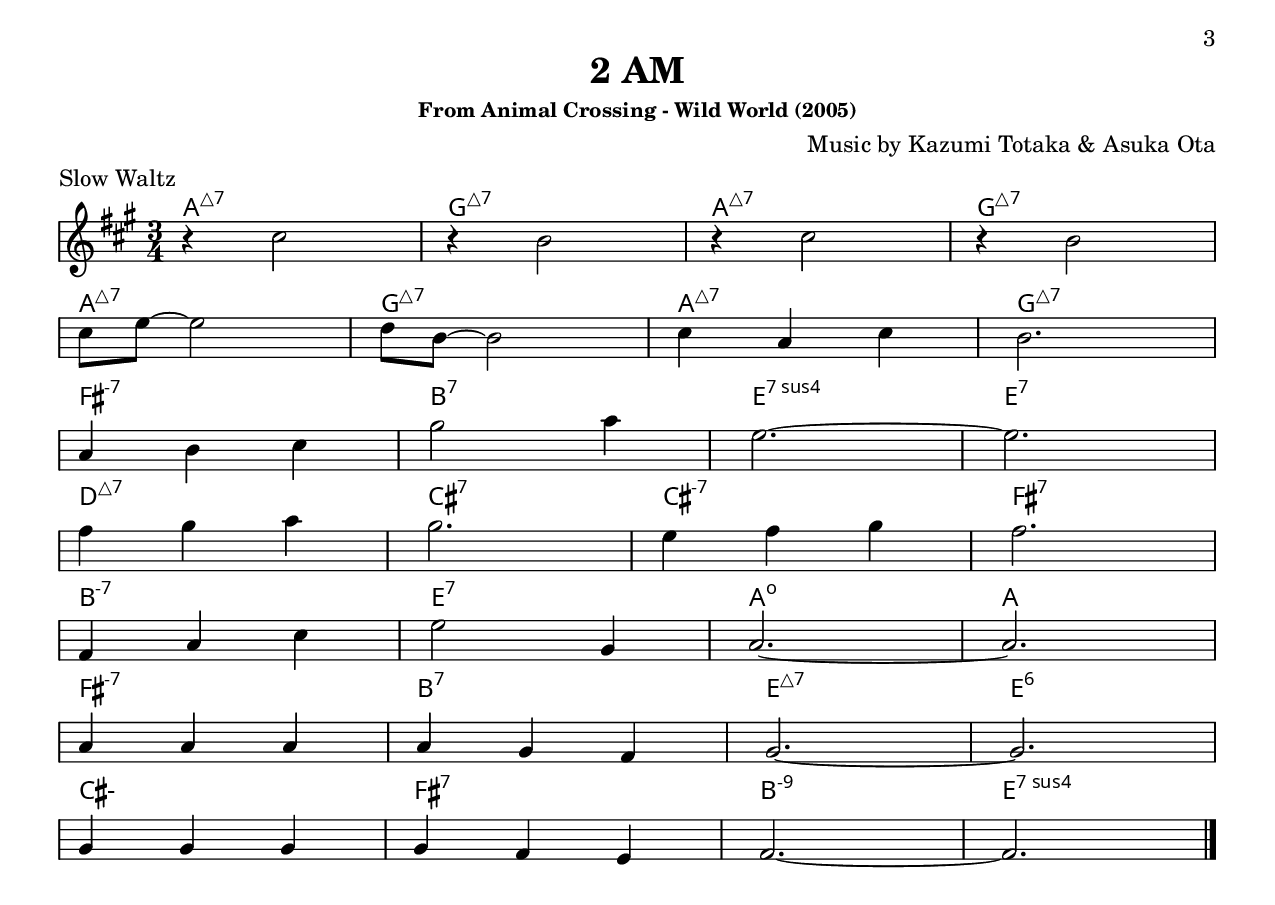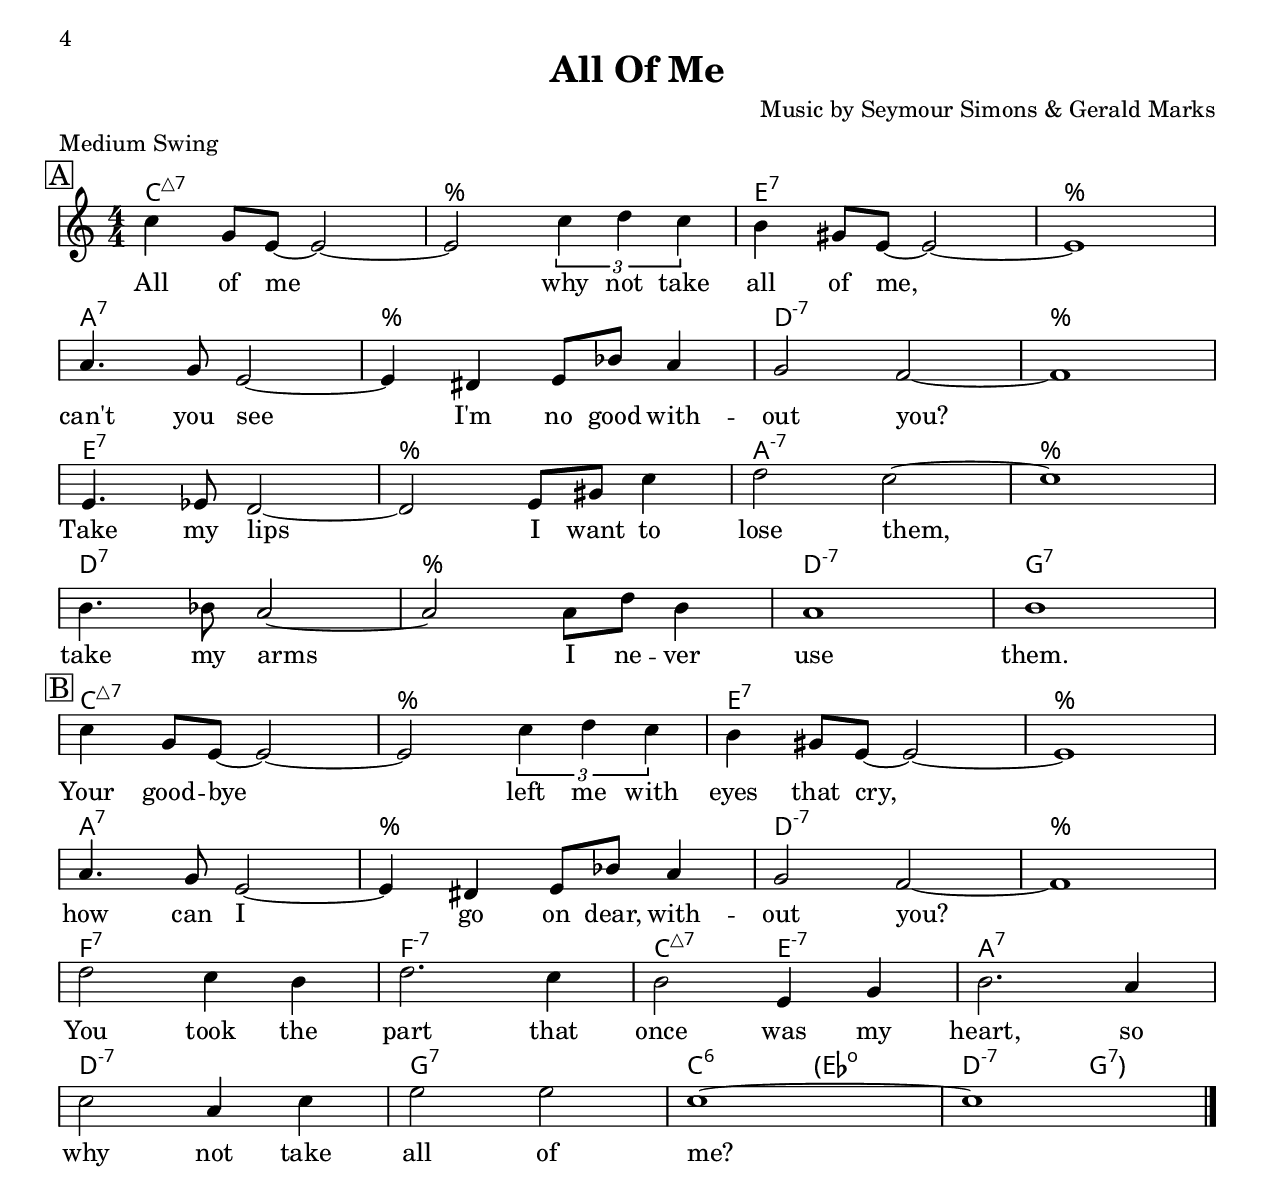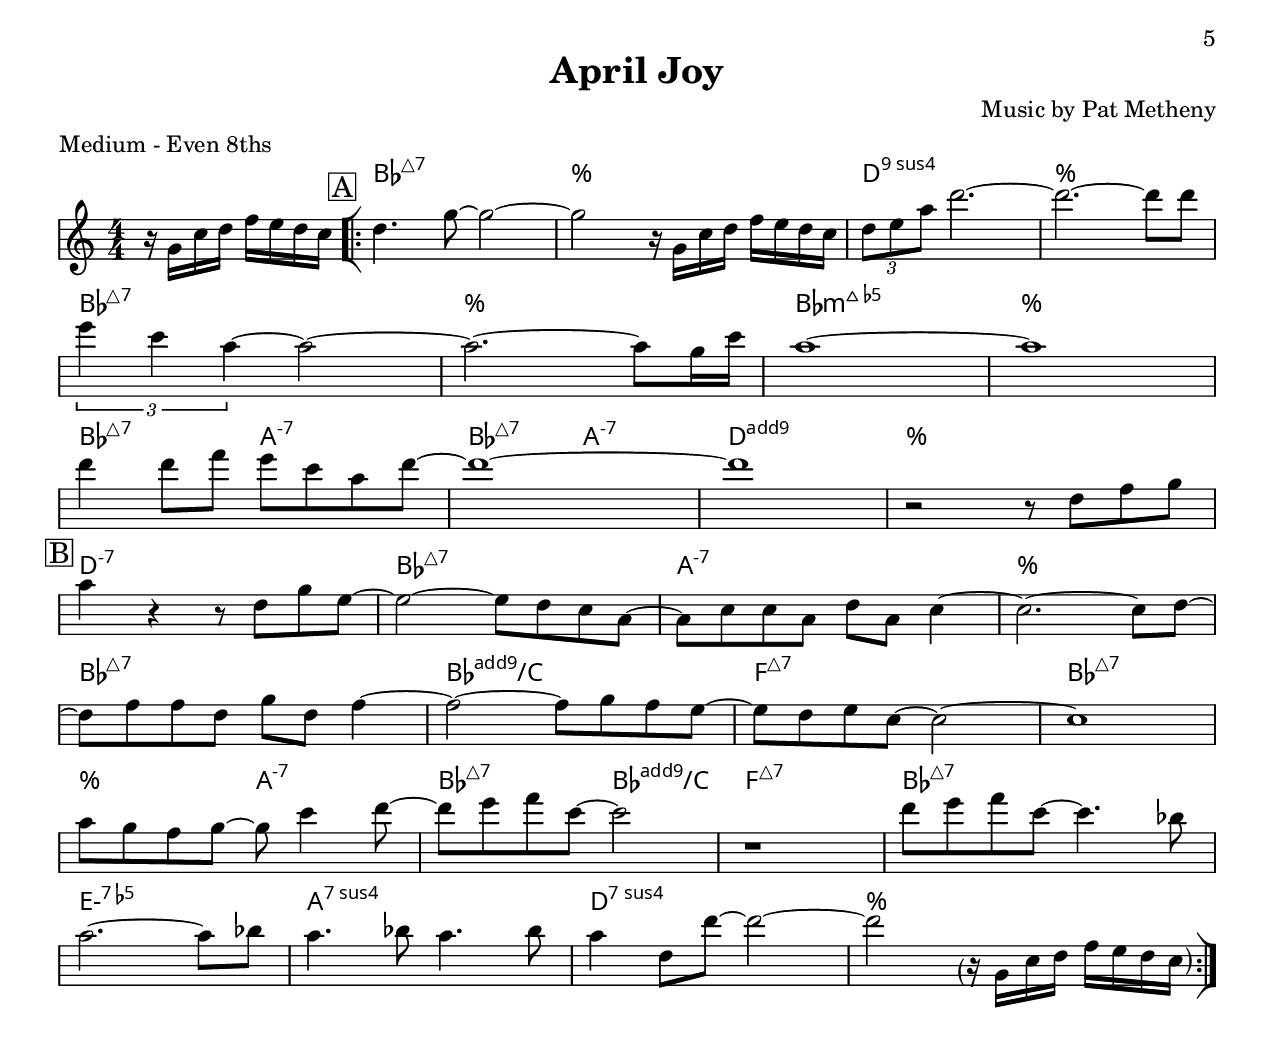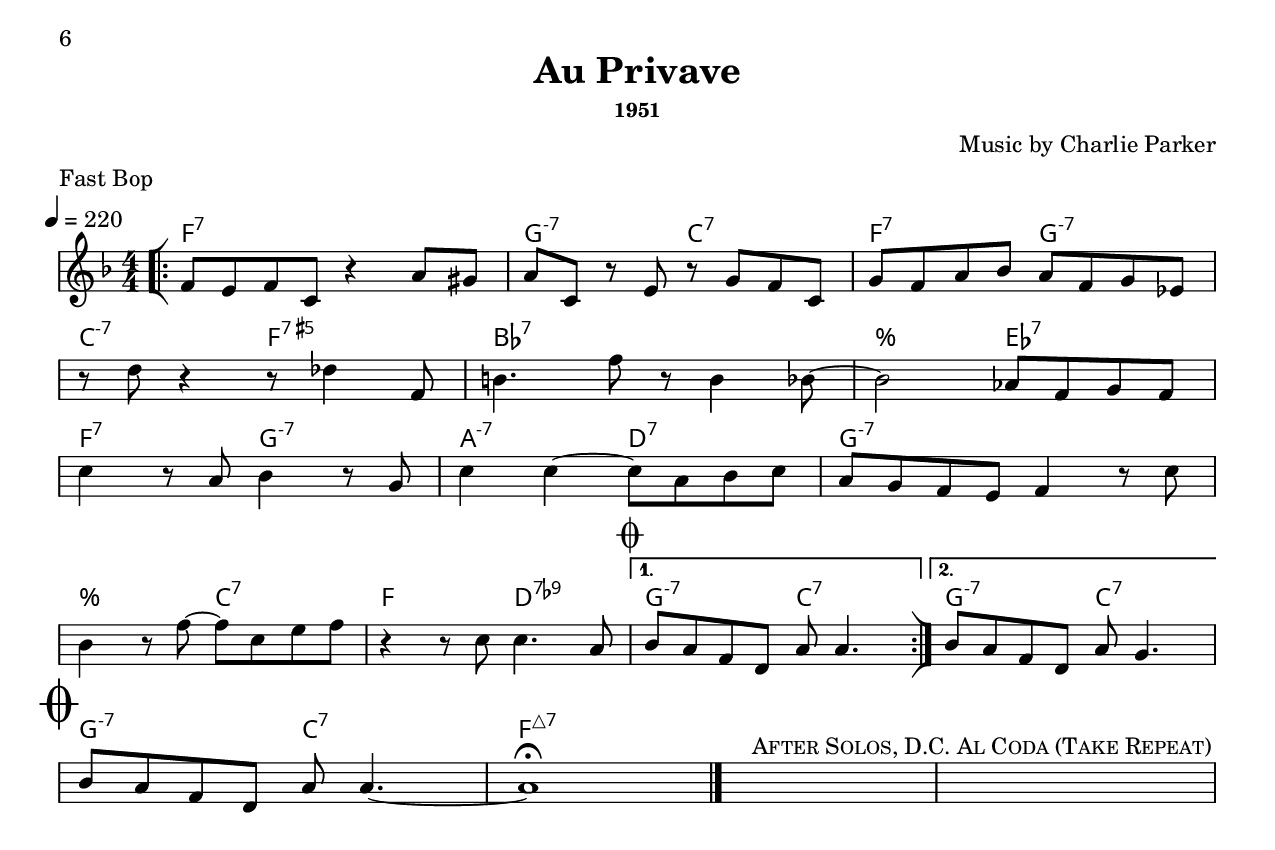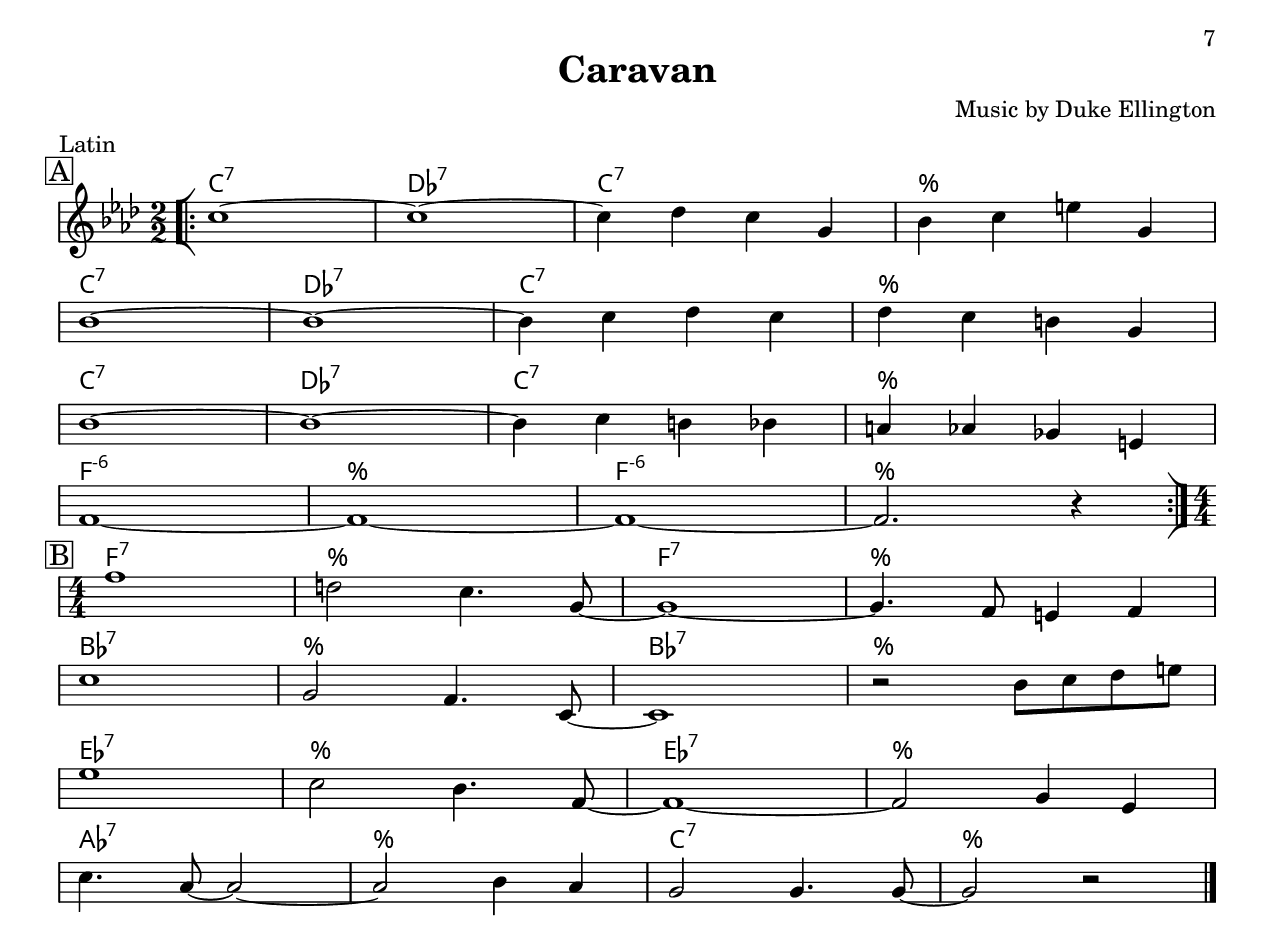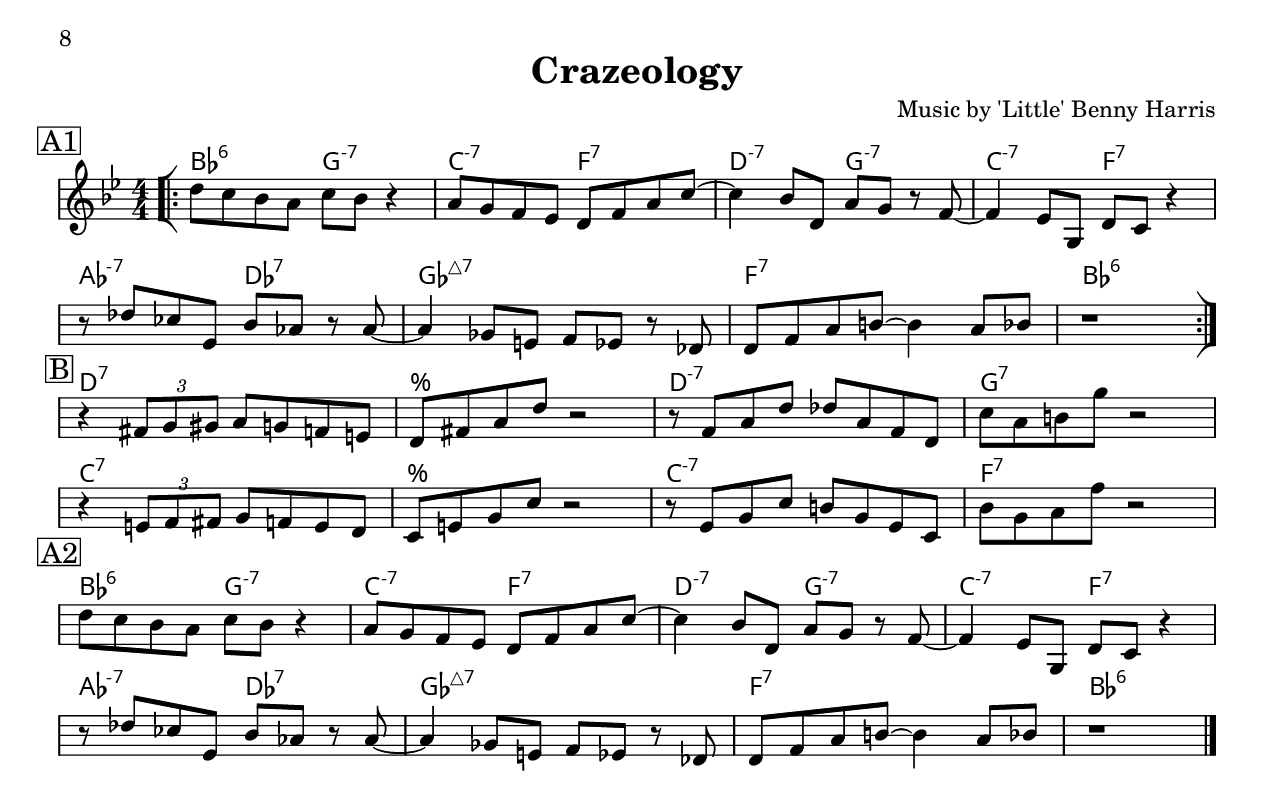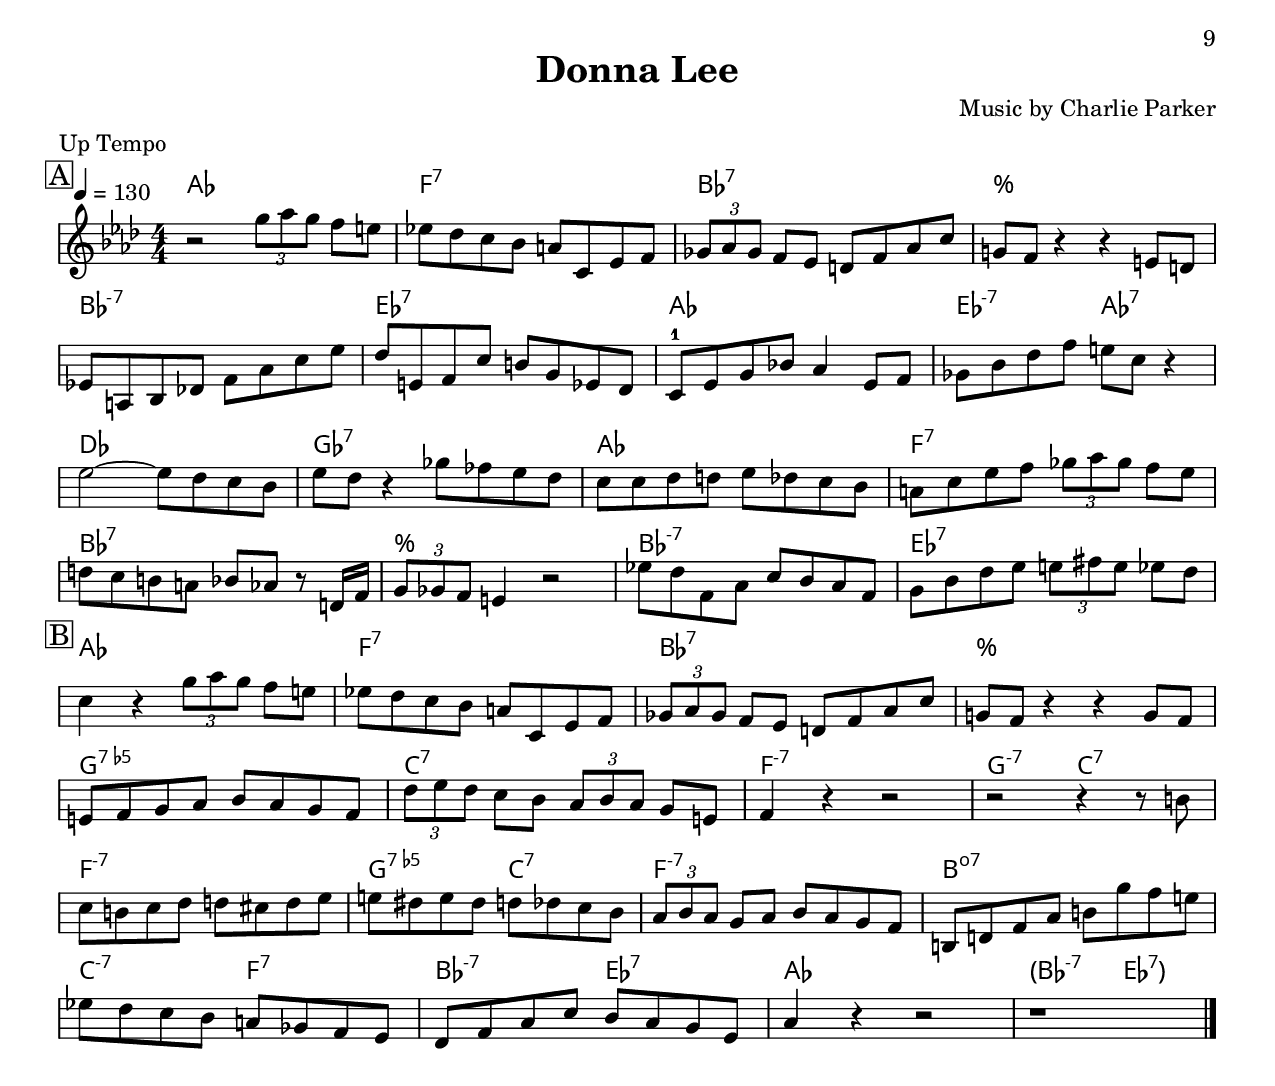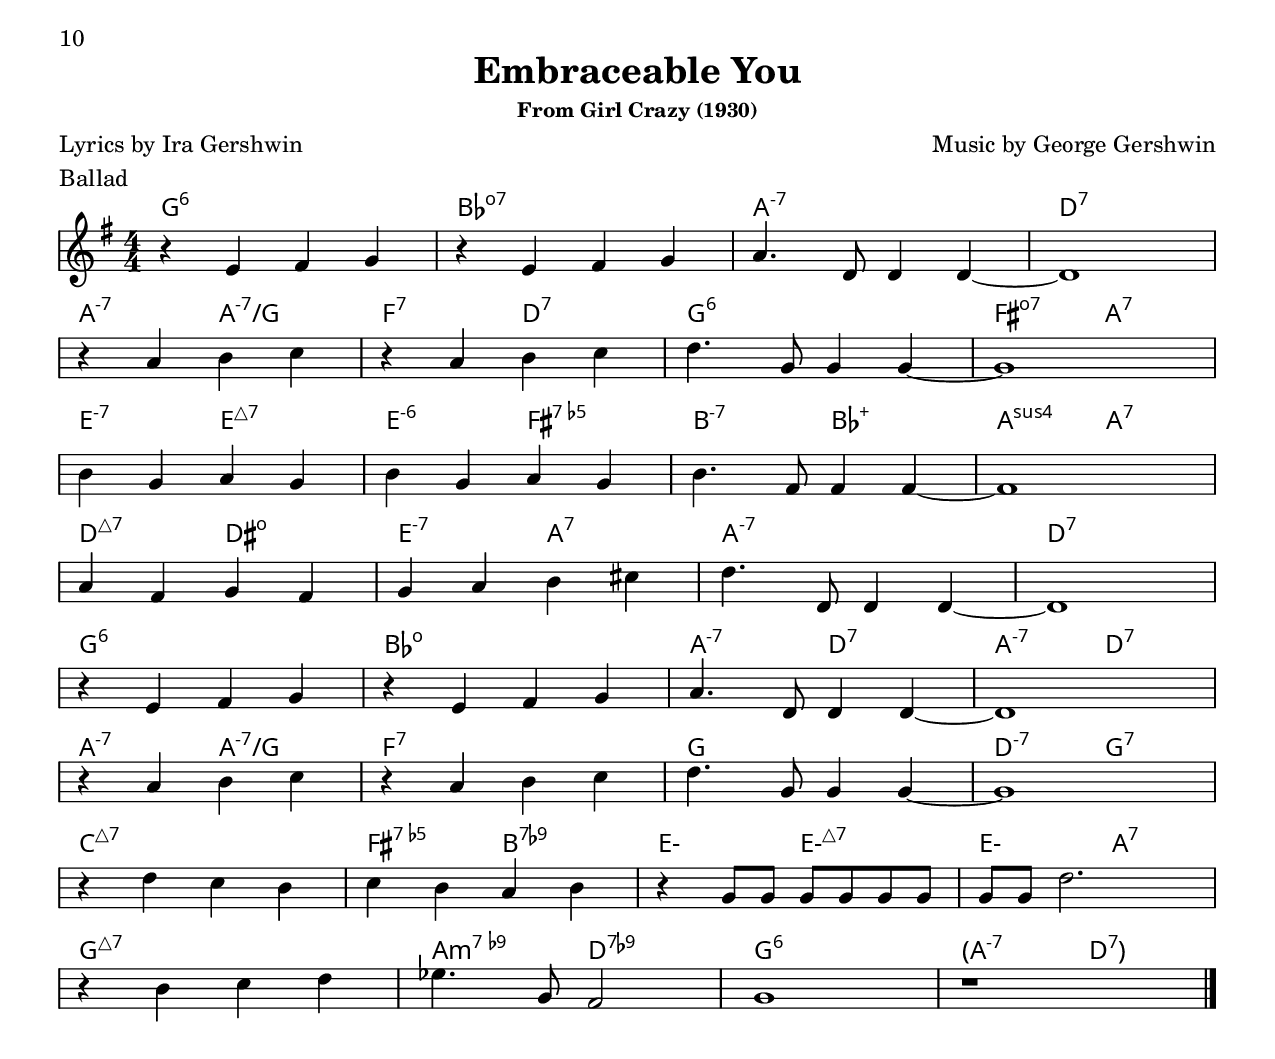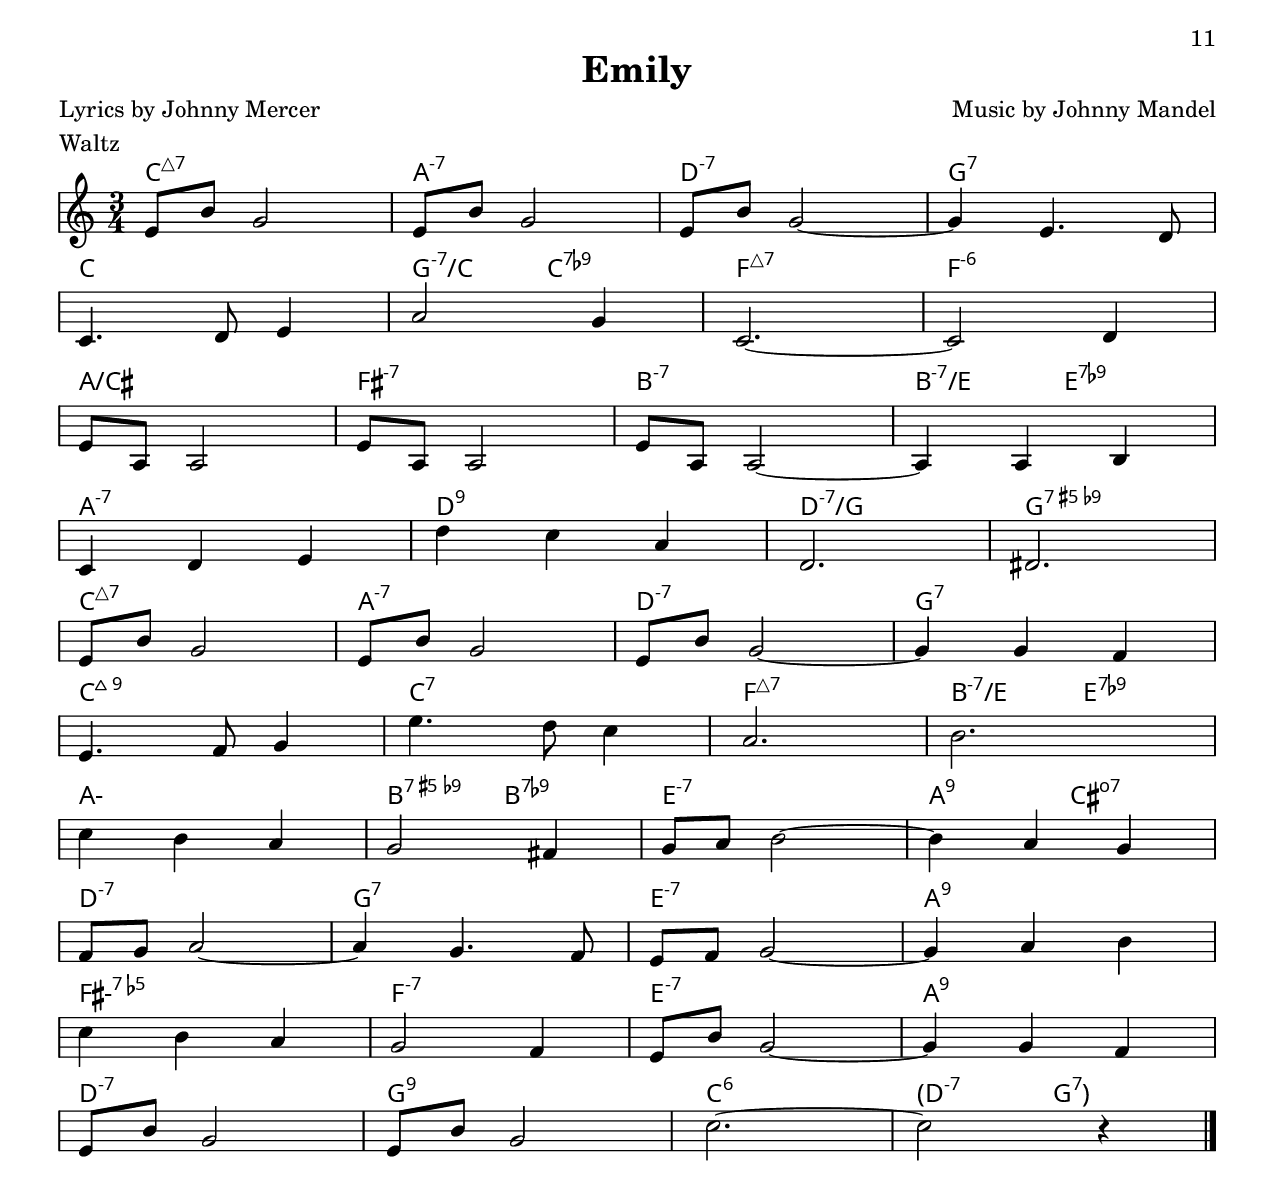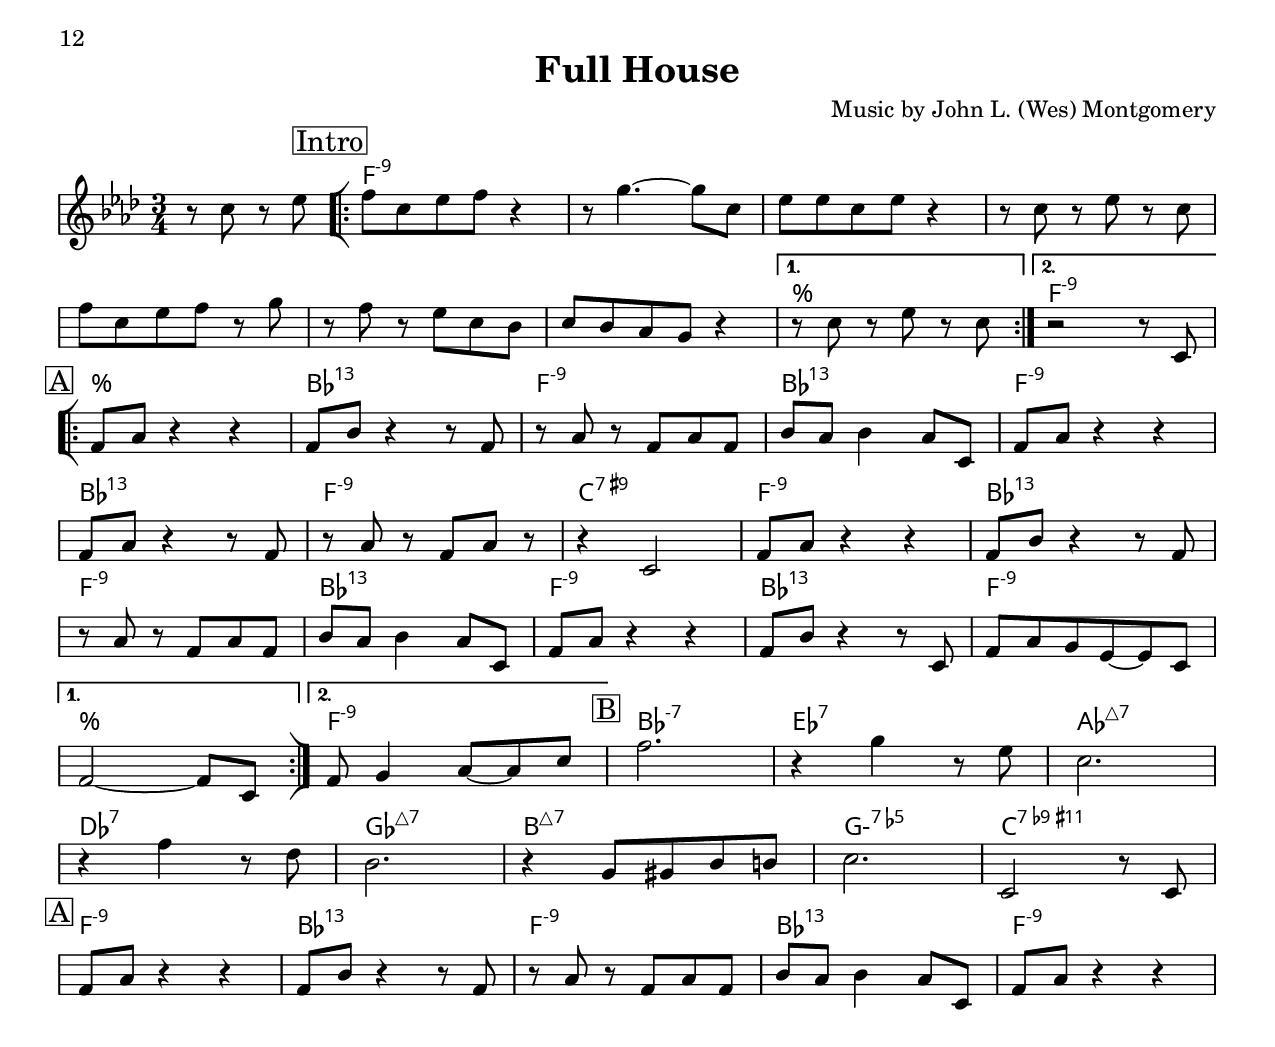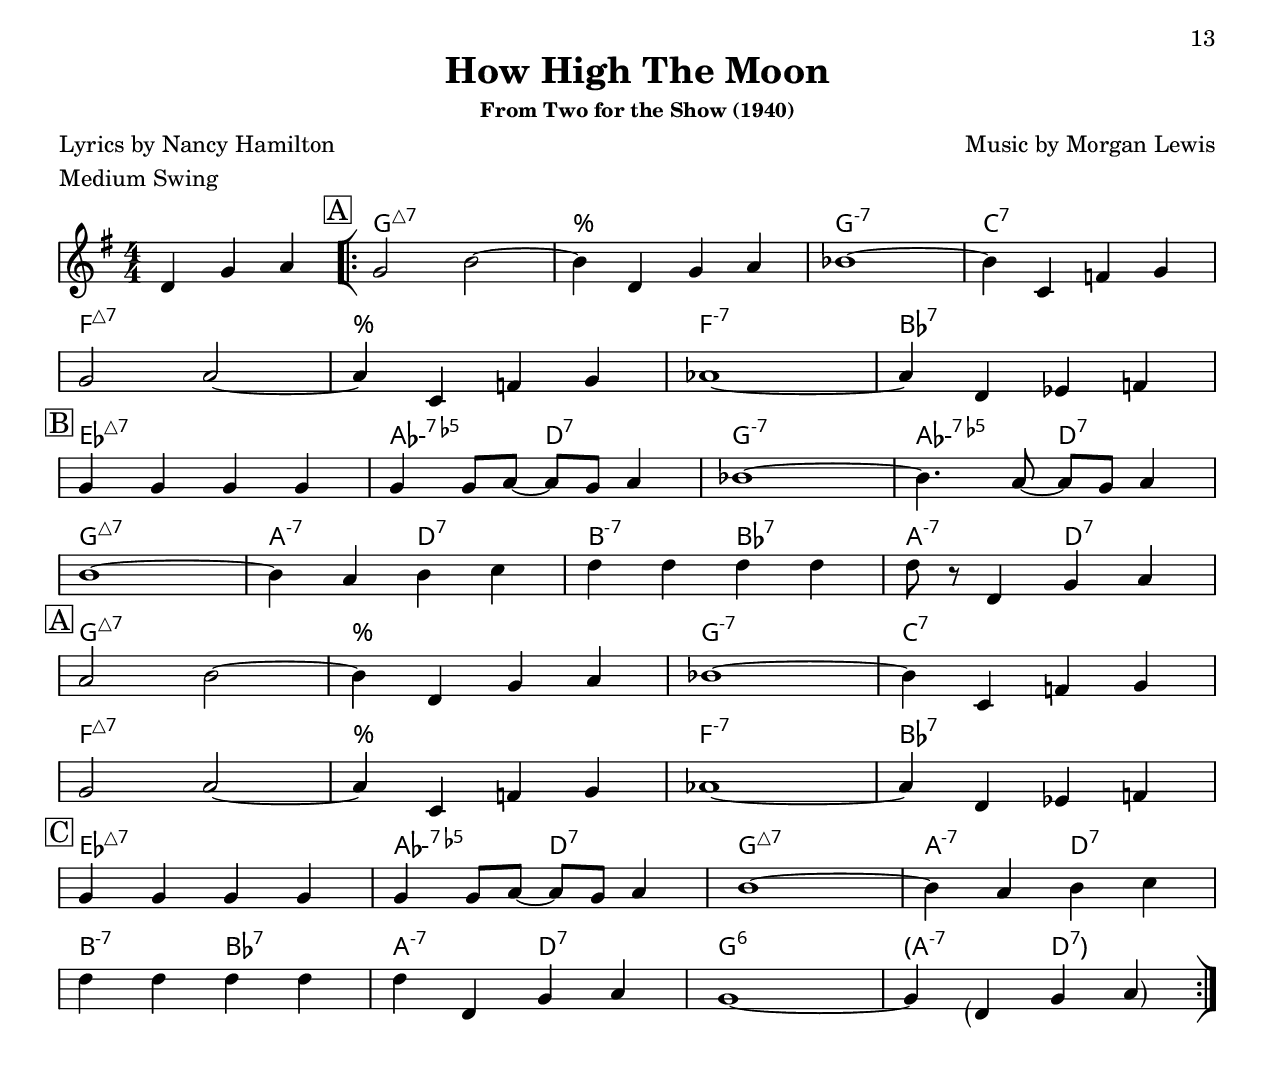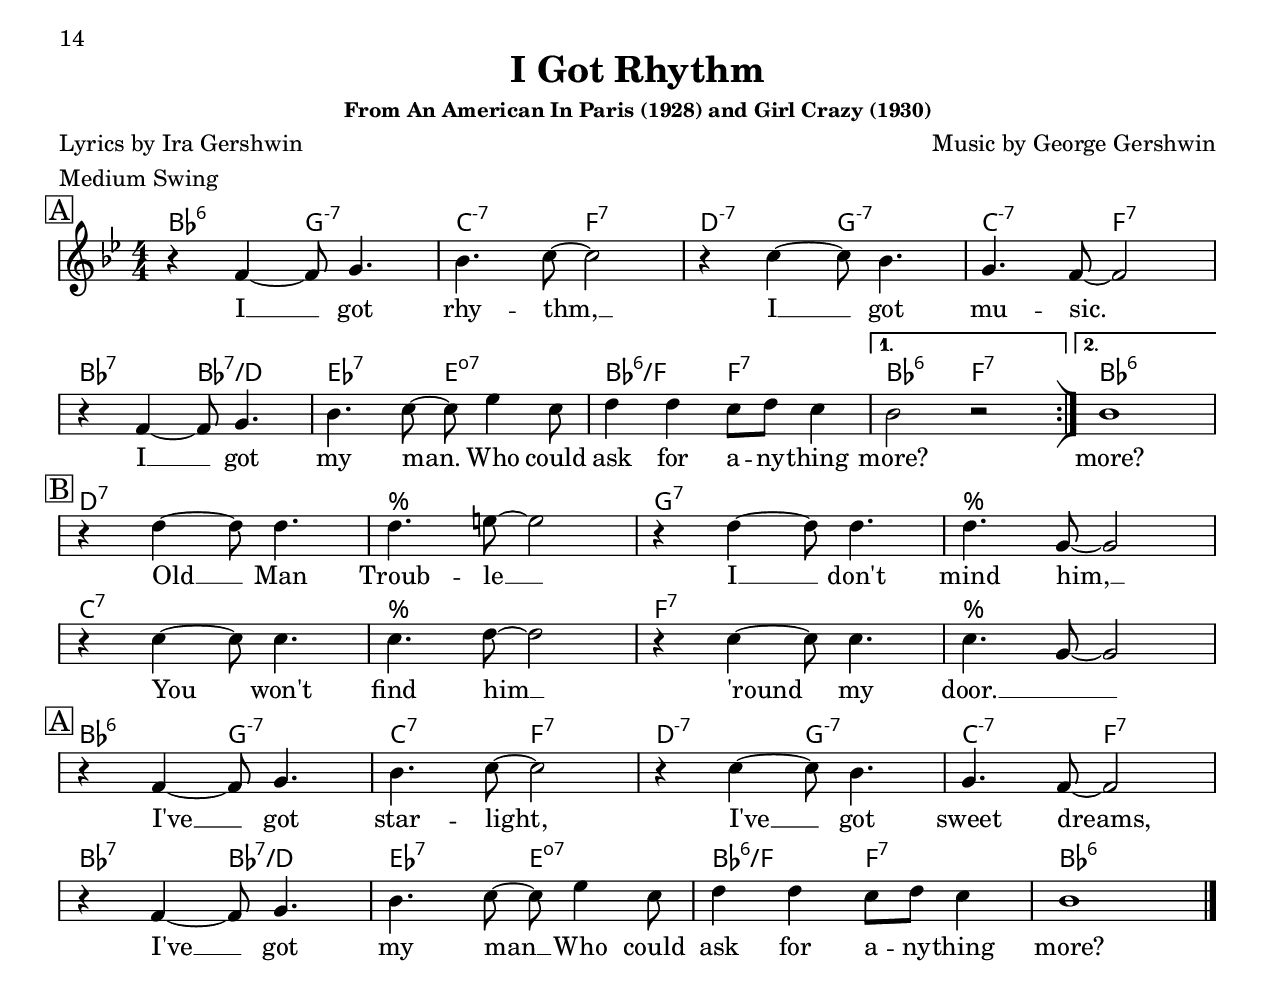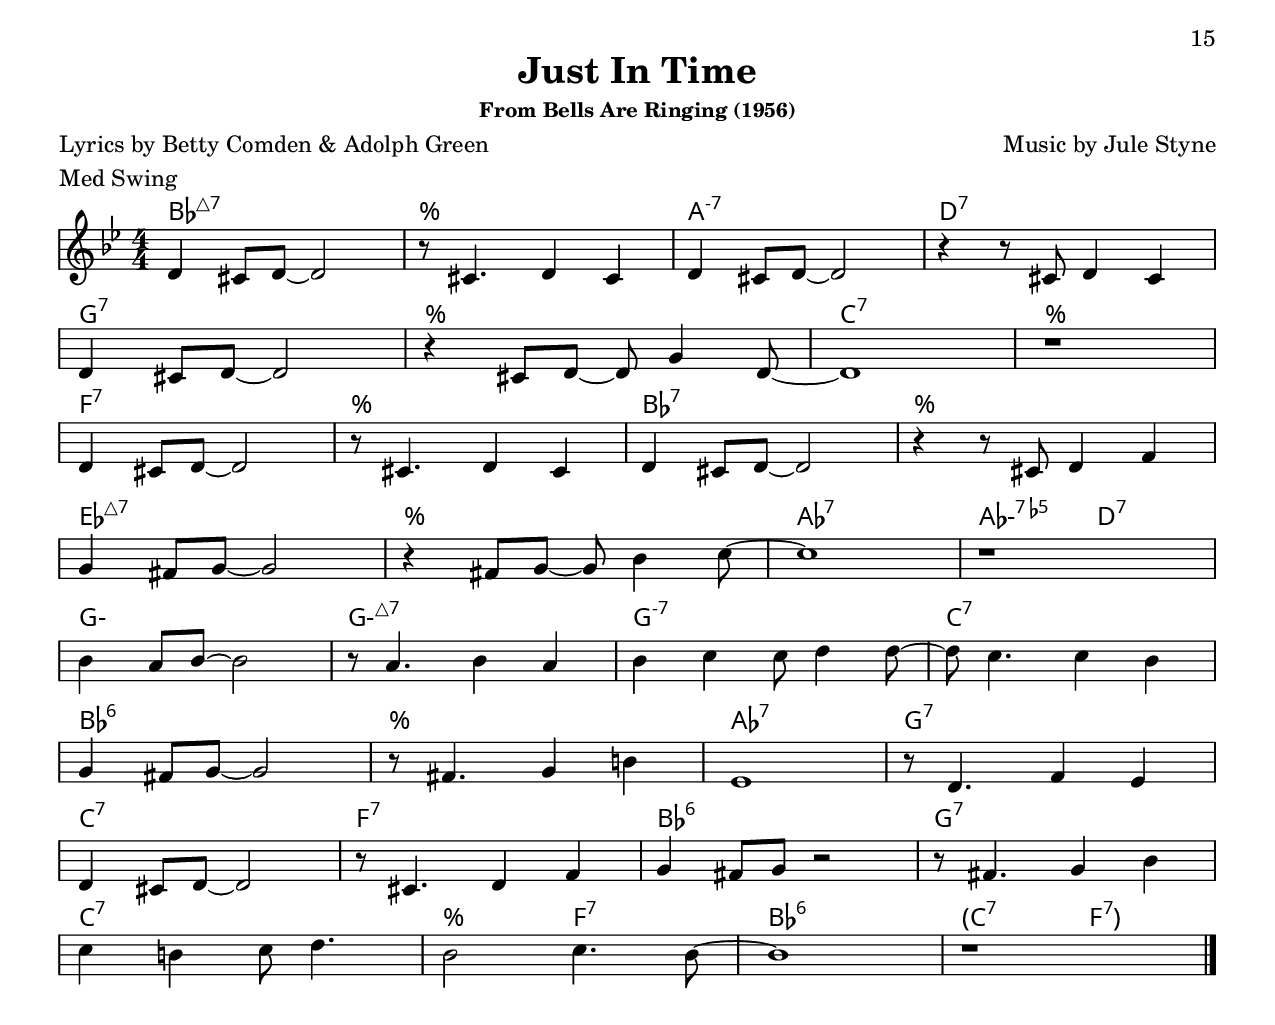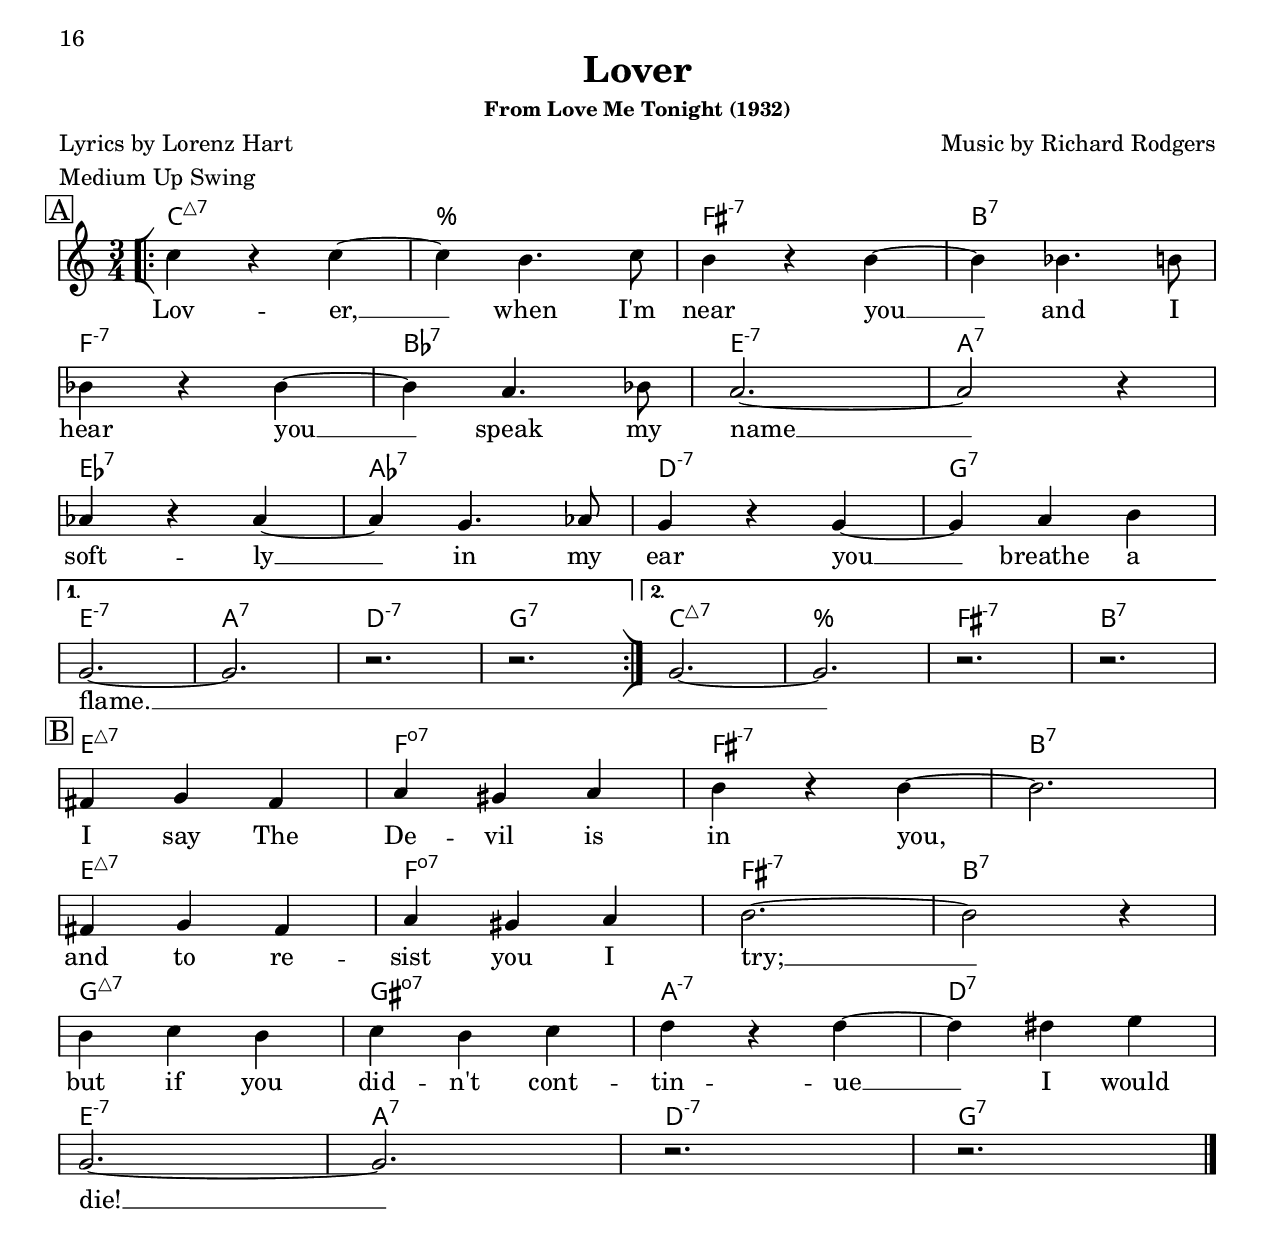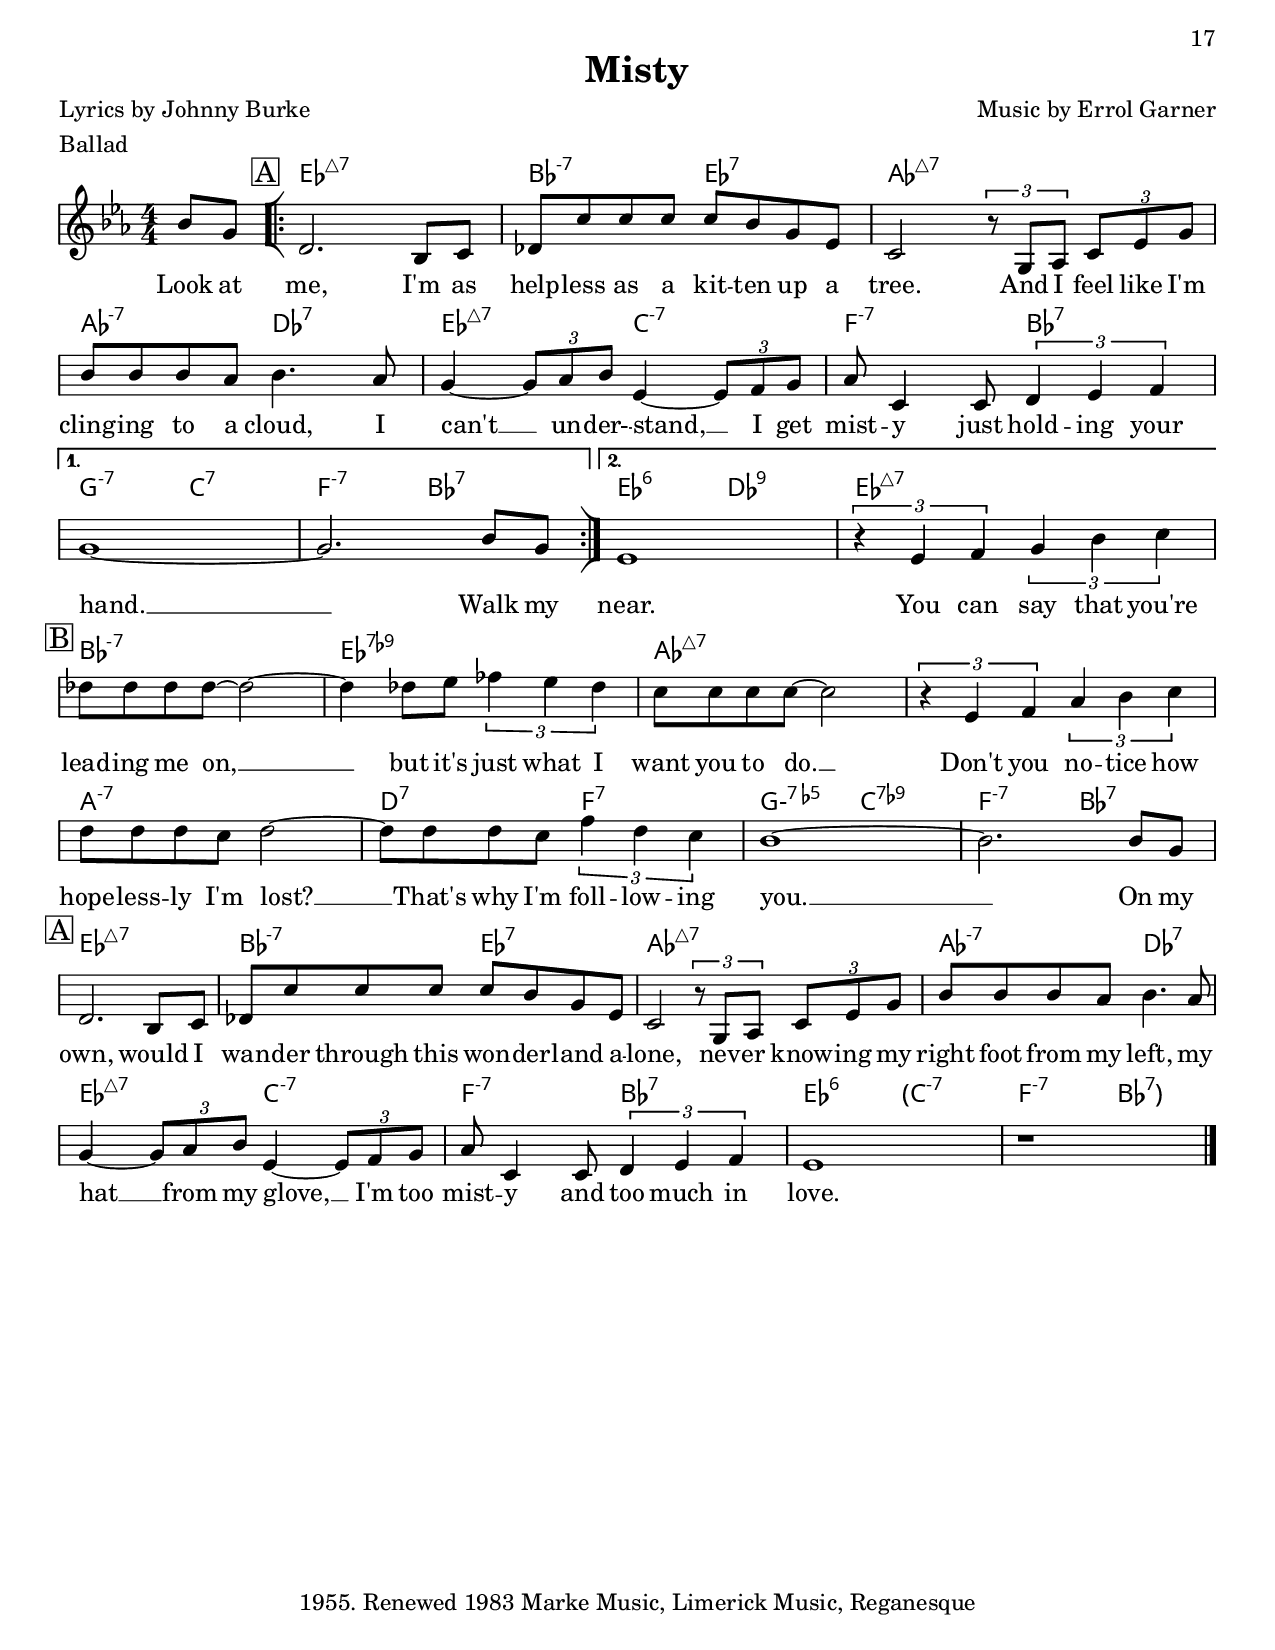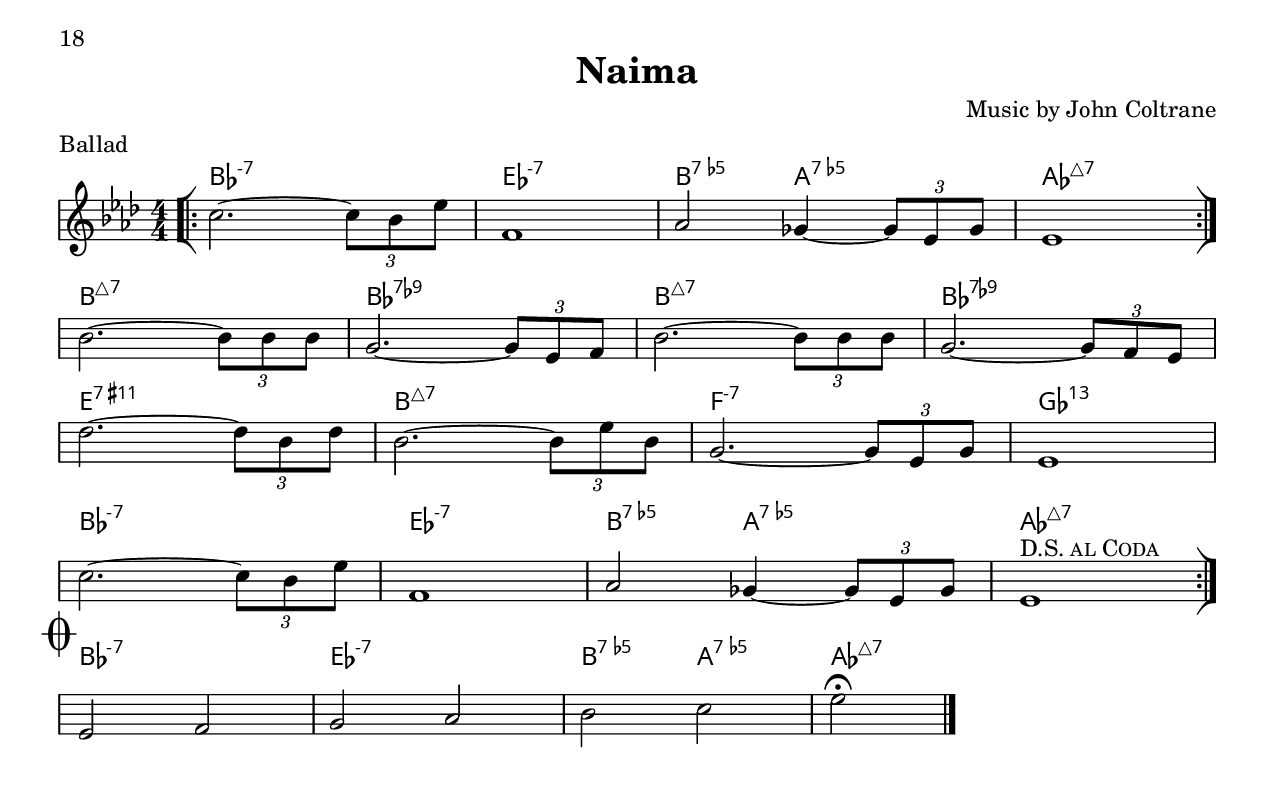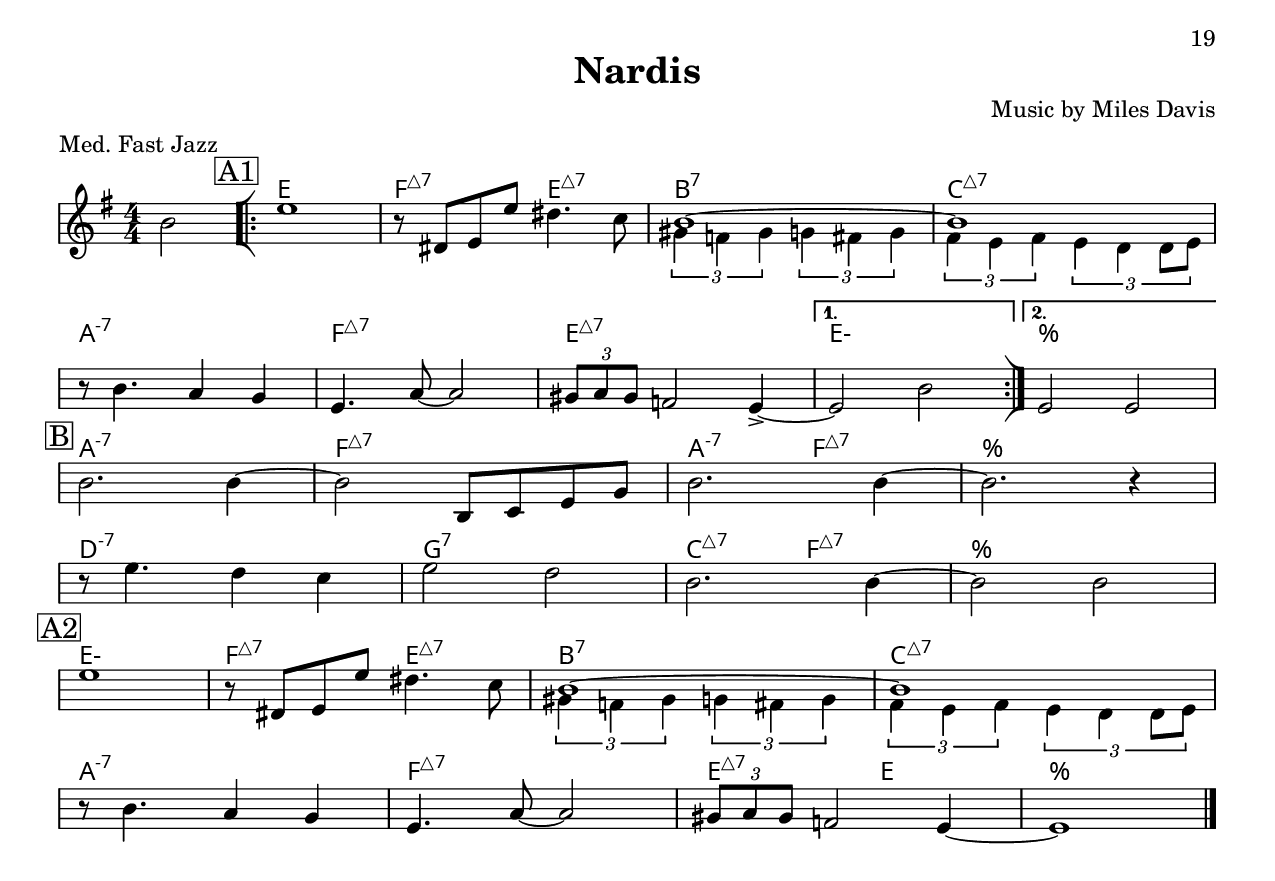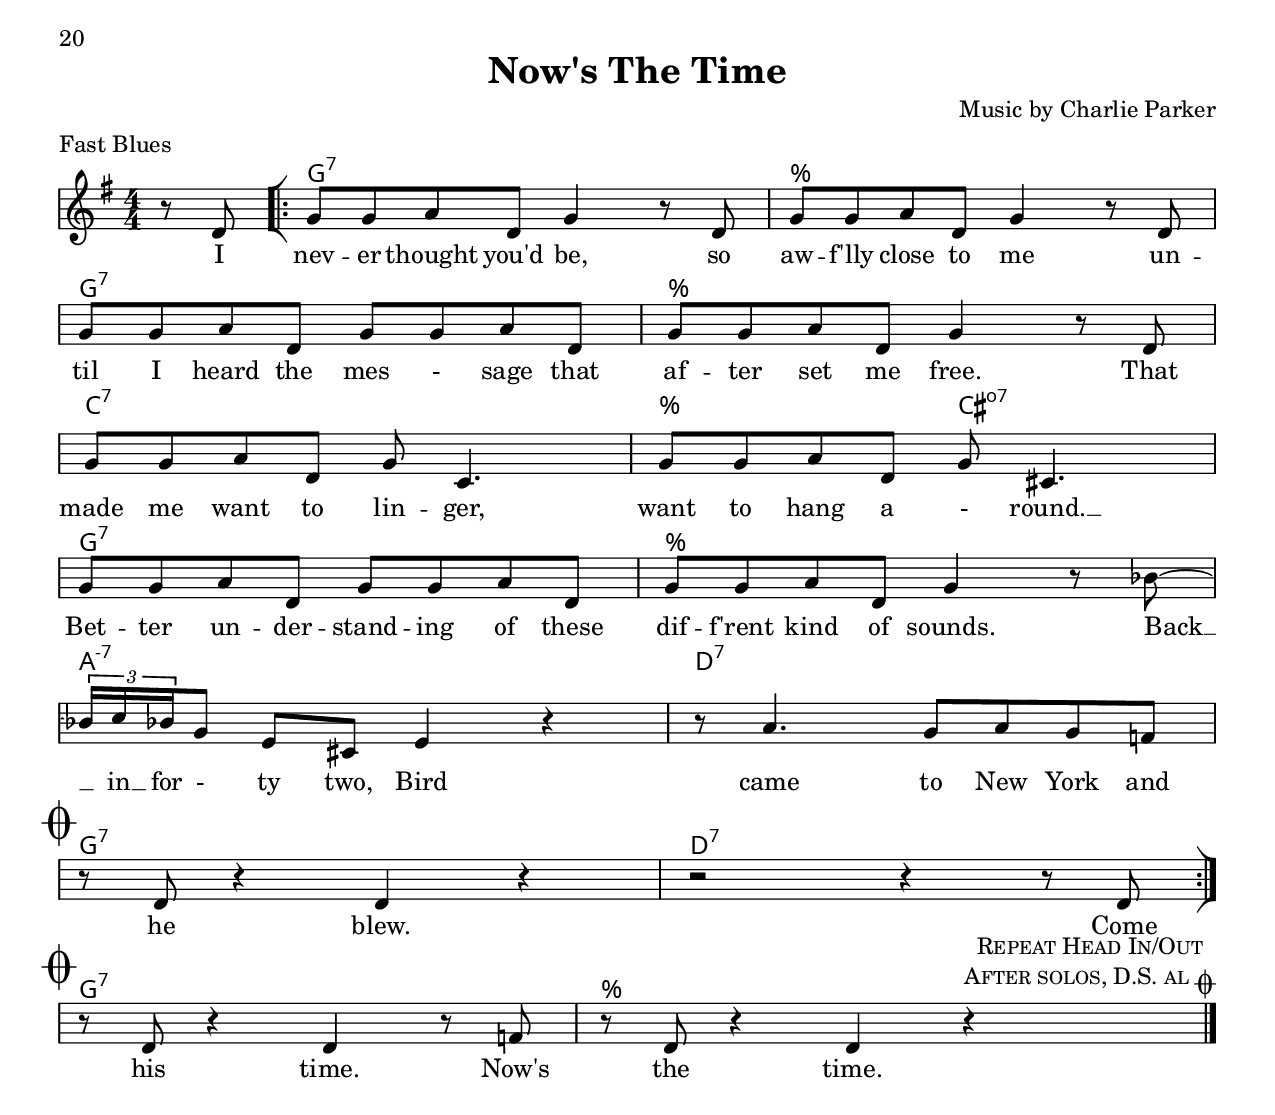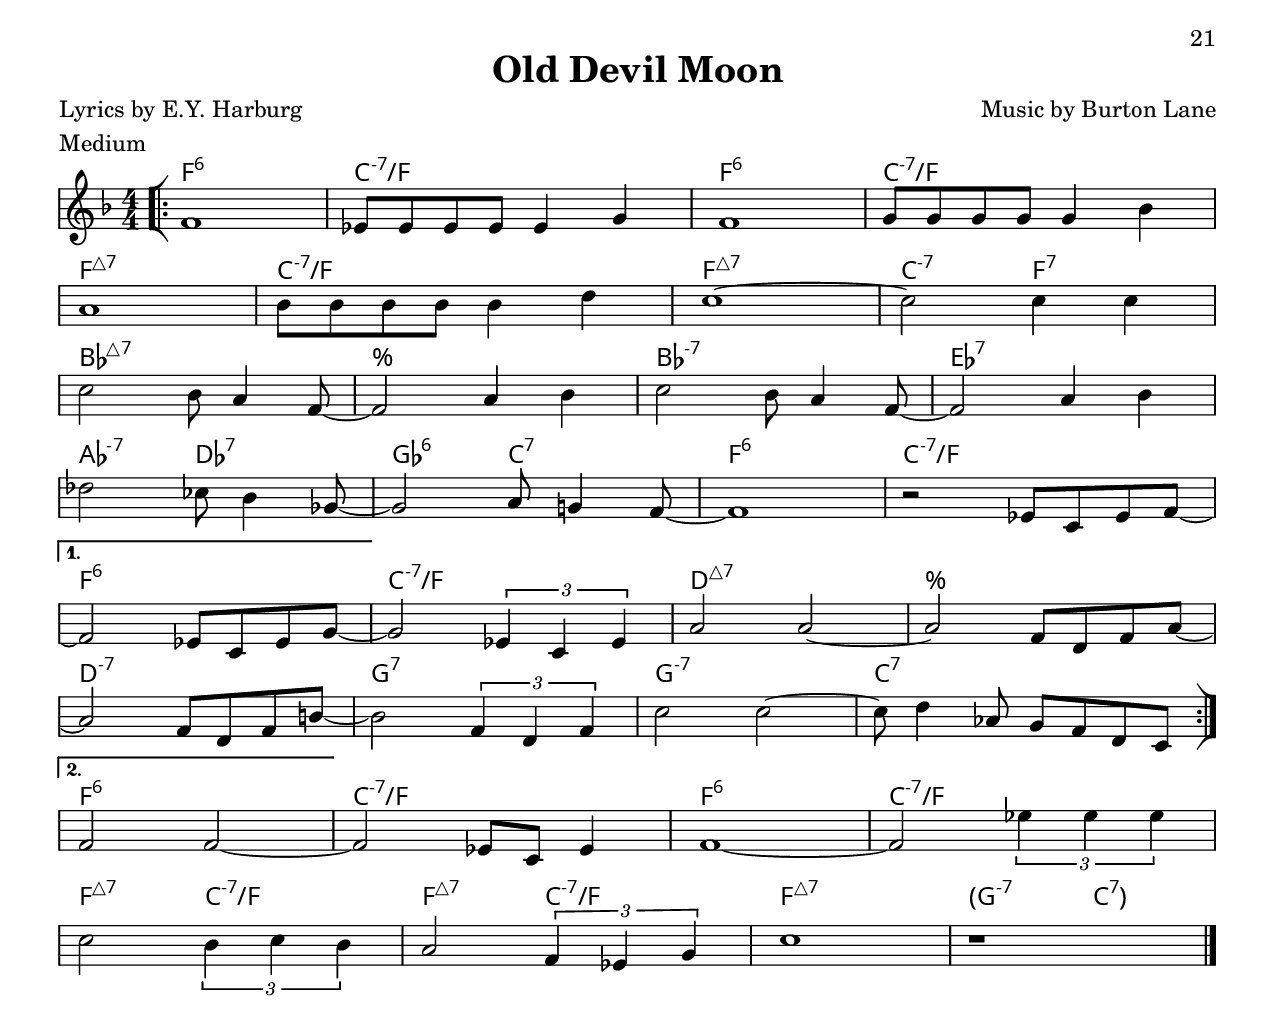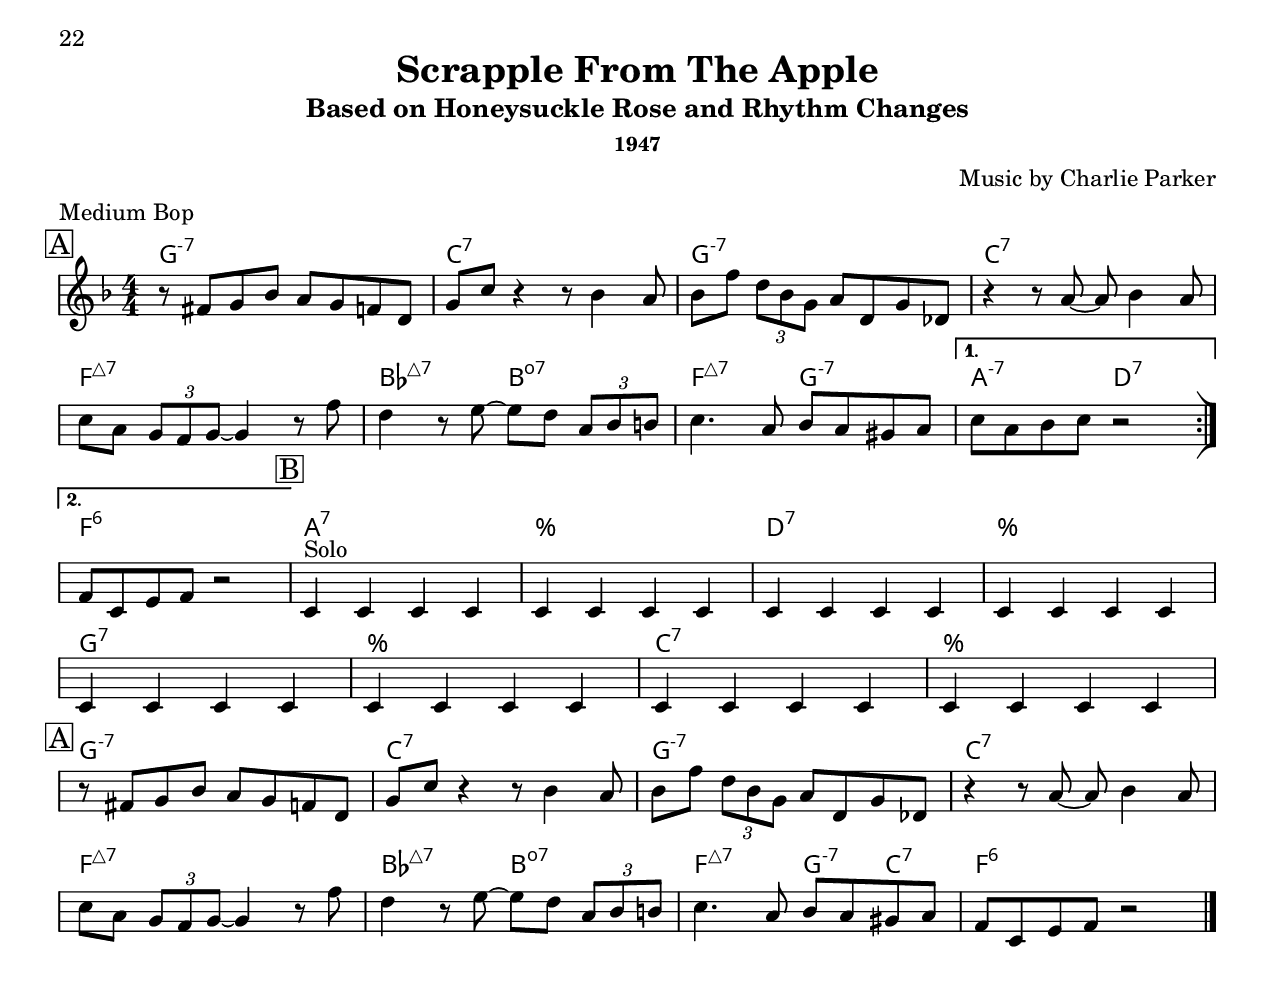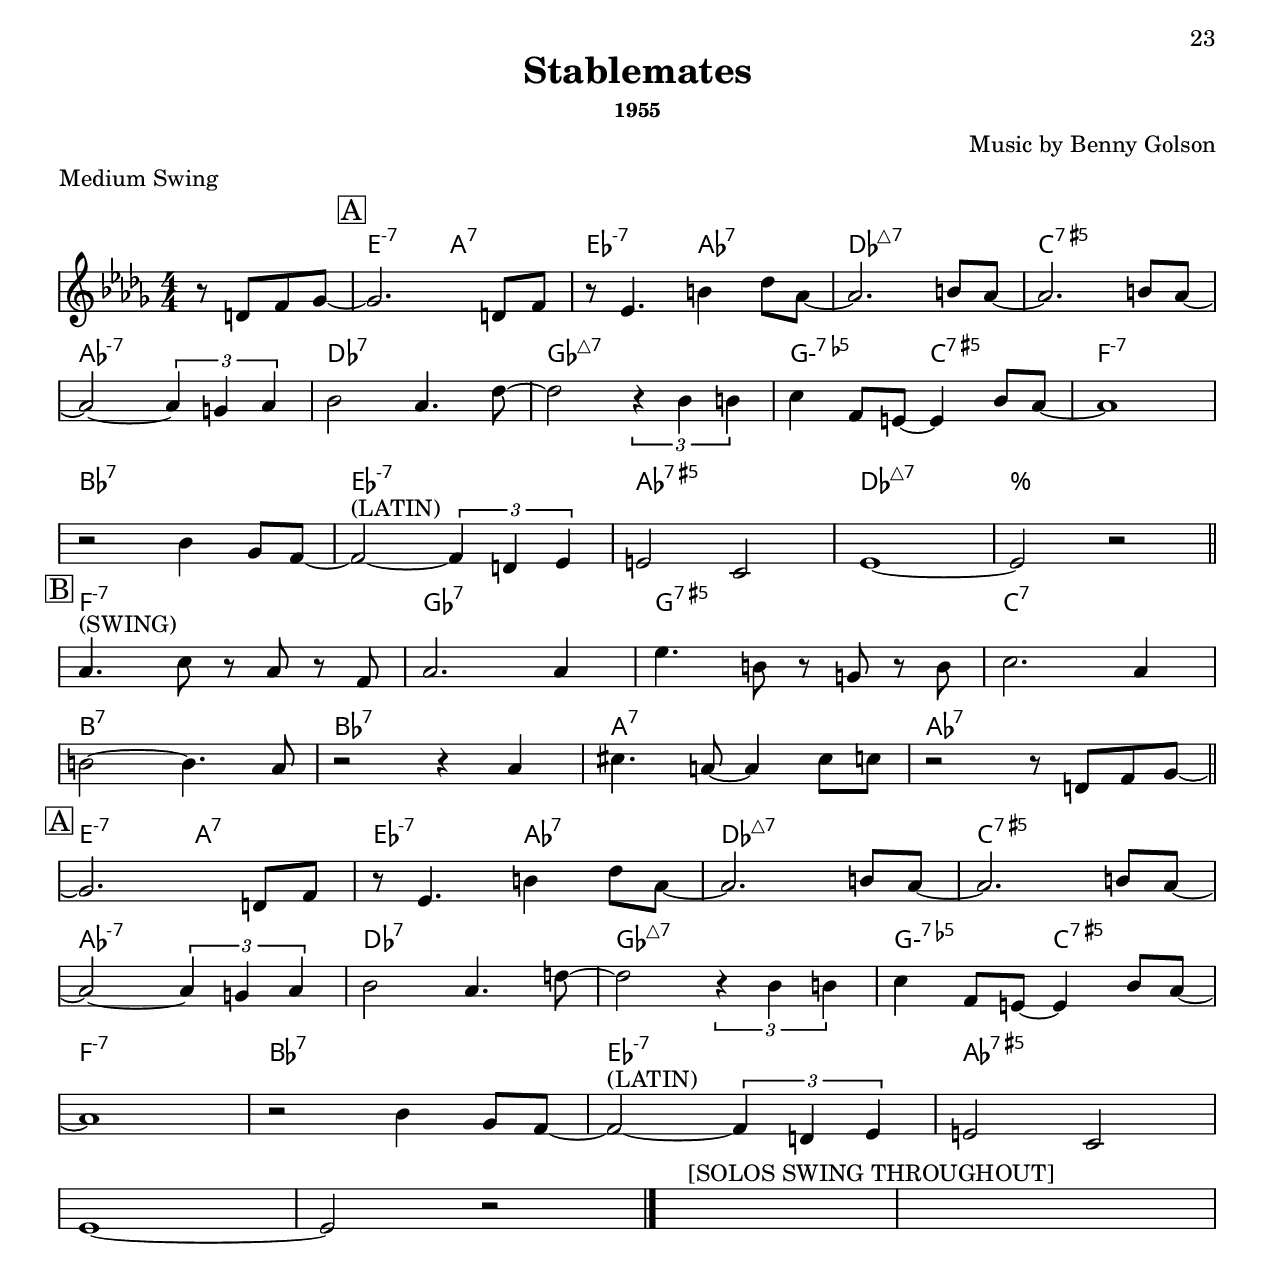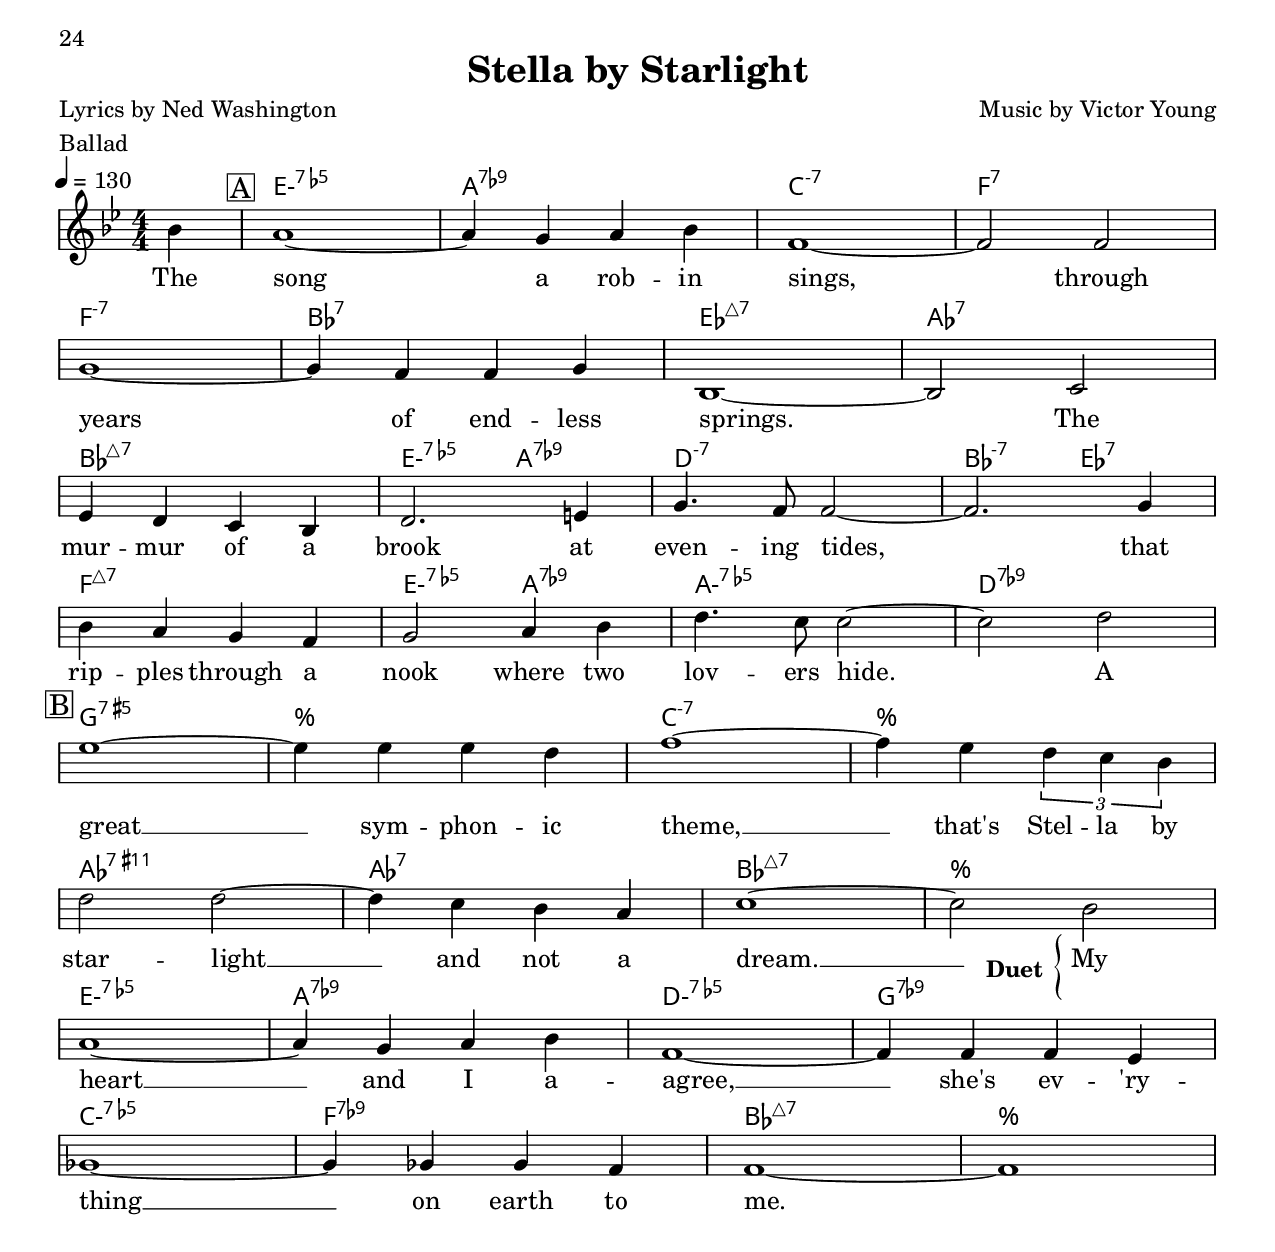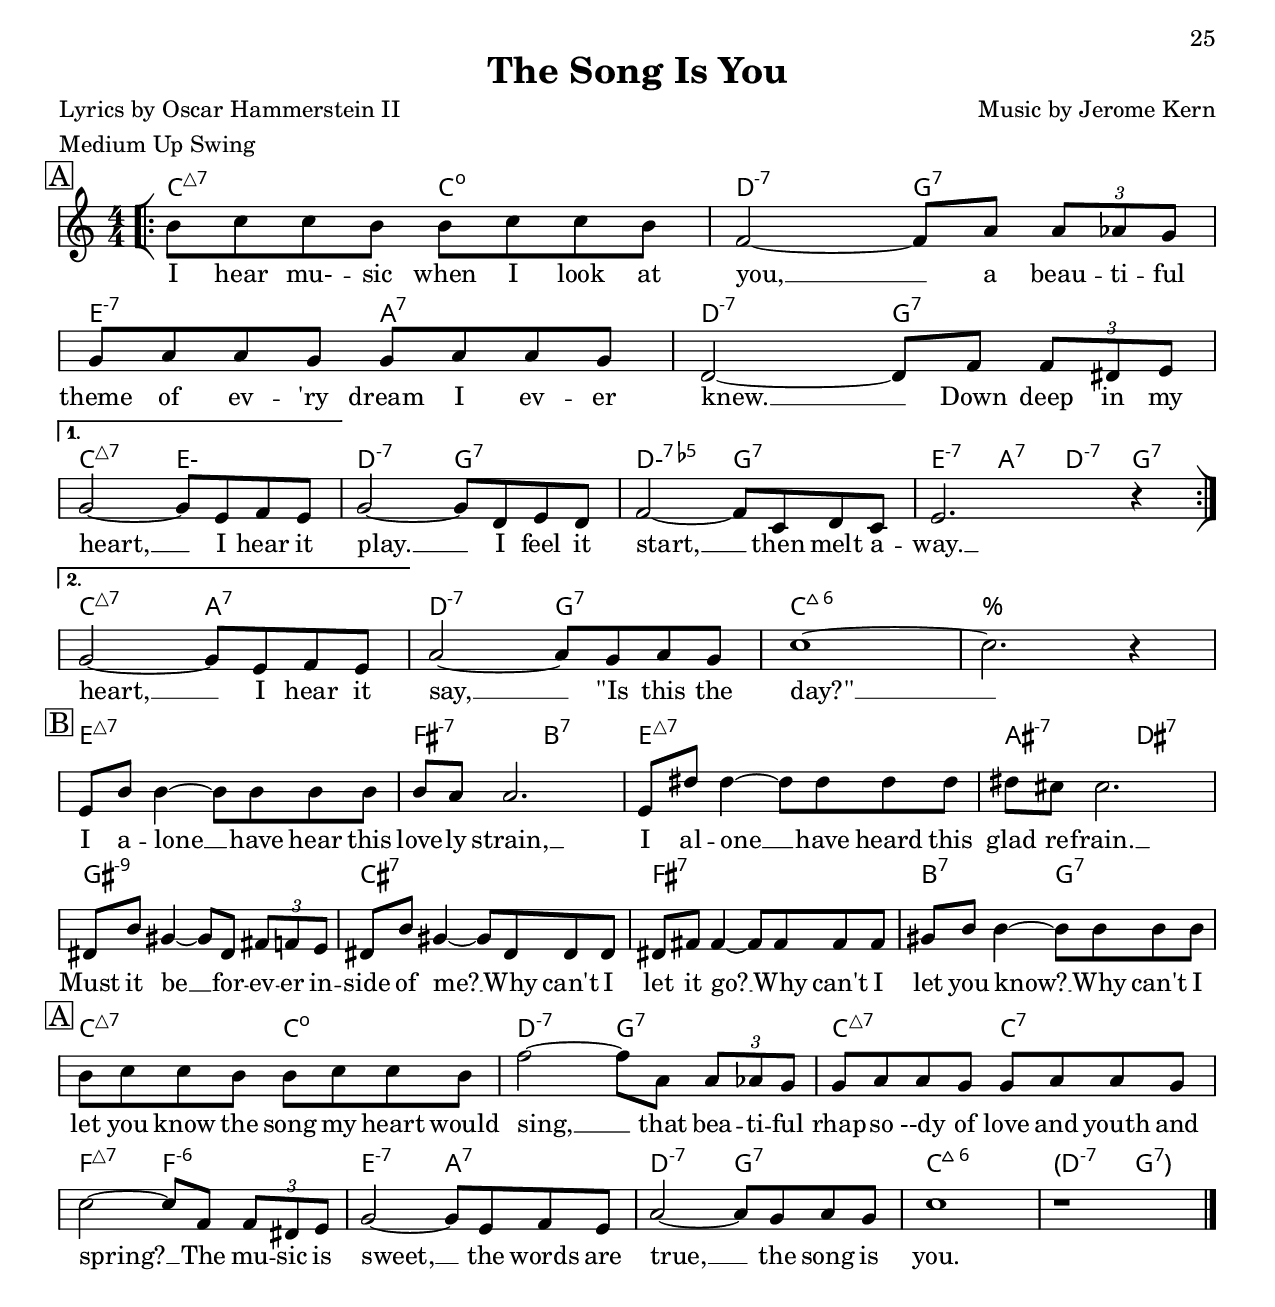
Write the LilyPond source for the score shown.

\version "2.22.1"

\include "./includes/globals.ily"
\include "./includes/symbols.ily"
\include "./includes/functions.ily"
\include "./includes/chords.ily"

buildtime = #(strftime "%c" (localtime (current-time)))

\book {
  \bookpart {
    \markup {
      \column {
        \null
        \fill-line { \fontsize #11 \bold "OpenBook (C Instruments)" }
        \null
        \null
        \fill-line { \larger \larger \bold "An open source music book." }
        \null
        \null
        \null
        \null
        \fill-line {
          \huge \bold \concat {
            "Website: "
            \with-url #"https://andrewzah.com/openbook" https://andrewzah.com/openbook
          }
        }
        \null
        \fill-line { \huge \bold "Tune copyright: © belong to their respective holders." }
        \null
        \null
        \null
        \fill-line { \small \buildtime }
      }
    }
  }

  \markuplist \table-of-contents
  \pageBreak


\bookpart {
  \tocItem \markup "2 AM - Kazumi Totaka & Asuka Ota"

  \header {
  arranger = ""
  composer = "Music by Kazumi Totaka & Asuka Ota"
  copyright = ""
  dedication = ""
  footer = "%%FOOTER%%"
  instrument = ""
  meter = "Slow Waltz"
  poet = ""
  subsubtitle = "From Animal Crossing - Wild World (2005)"
  subtitle = ""
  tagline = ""
  title = "2 AM"
}


  \score {
  <<
    \new ChordNames="Chords" \with { \consists #percent-repeated-chords } {
  \set chordChanges = ##f
  \set chordNameExceptions = #jazzChordExceptions
  %\set Score.currentBarNumber = #4

  \transpose c c {
    %% https://thevideogamerealbook.tumblr.com/image/74008669434
\chordmode {
  \repeat unfold 4 { a2.:maj7 g2.:maj7 }
  \set chordNameExceptions = #jazzChordExceptions
  \set chordChanges = ##f

  fis2.:m7 | b2.:7 | e2.:7sus4 | e2.:7
  d2.:maj7 | cis2.:7 | cis2.:m7 | fis2.:7
  b2.:m7 | e2.:7 | a2.:dim | a2.
  fis2.:m7 | b2.:7 | e2.:maj7 | e2.:6
  cis2.:m | fis2.:7 | b2.:m9 | e2.:7sus4
}

  }
}


    \new Voice="Voice" {
  \transpose c c {
    
\relative c'' {
  \key a \major
  \time 3/4
  \numericTimeSignature

  r4 cis2
  r4 b2
  r4 cis2
  r4 b2 \endLine

  cis8 e~e2
  d8 b~b2
  cis4 a4 cis4
  b2. \endLine

  a4 b4 cis4
  gis'2 a4
  e2.~ e2. \endLine

  fis4 gis4 a4
  gis2.
  e4 fis gis
  fis2. \endLine

  fis,4 a4 cis4
  e2 gis,4
  a2.~a2. \endLine

  a4 a4 a4
  a4 gis4 fis4
  gis2.~ gis2. \endLine

  gis4 gis4 gis4
  gis4 fis4 e4
  fis2.~
  fis2.

  \songEndBar
}

  }
}


    \new Lyrics="Lyrics" \lyricsto "Voice" {
  
}

  >>
}

}
\bookpart {
  \tocItem \markup "All Of Me - Seymour Simons & Gerald Marks"

  \header {
  arranger = ""
  composer = "Music by Seymour Simons & Gerald Marks"
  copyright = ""
  dedication = ""
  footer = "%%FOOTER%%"
  instrument = ""
  meter = "Medium Swing"
  poet = ""
  subsubtitle = ""
  subtitle = ""
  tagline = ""
  title = "All Of Me"
}


  \score {
  <<
    \new ChordNames="Chords" \with { \consists #percent-repeated-chords } {
  \set chordChanges = ##f
  \set chordNameExceptions = #jazzChordExceptions
  %\set Score.currentBarNumber = #4

  \transpose c c {
    \chordmode {
  \boxMark "A"
  c1:maj c1:maj
  e:7 e:7
  a:7 a:7 d:m7 d:m7
  e:7 e:7 a:m7 a:m7
  d:7 d:7 d:m7 g:7

  \boxMark "B"
  c1:maj c1:maj e:7 e:7
  a:7 a:7 d:m7 d:m7

  f1:7 f:m7 c2:maj e:m7 a1:7
  d:m7 g:7 c2:6 \LPC ees:dim d2:m7 \RPC g:7
}

  }
}


    \new Voice="Voice" {
  \transpose c c {
    
\relative c' {
  \key c \major
  \time 4/4
  \numericTimeSignature
    %\tempo 4 = 130

    c'4 g8 e8~ e2~
    e2 \times 2/3 { c'4 d c }
    b4 gis8  e ~ e2 ~
    e1 \endLine

    a4. g8 e2 ~
    e4 dis e8 bes' a4
    g2 f2 ~
    f1 \endLine

    e4. ees8 d2 ~
    d2  e8 gis c4
    d2 c2 ~
    c1 \endLine

    b4. bes8 a2 ~
    a2 a8 d b4
    a1
    b1 \endLine

    c4 g8 e ~ e2 ~
    e2 \times 2/3 { c'4 d c }
    b4 gis8  e ~e2 ~
    e1 \endLine

    a4. g8 e2 ~
    e4 dis e8 bes' a4
    g2 f2 ~
    f1 \endLine

    d'2 c4 b
    d2. c4
    b2 e,4  g4
    b2. a4 \endLine

    c2 a4 c
    e2 e2
    c1 ~
    c1

    \songEndBar
}

  }
}


    \new Lyrics="Lyrics" \lyricsto "Voice" {
  
\lyricmode {
  All of me
  why not take all of me,
  can't you see
  I'm no good with -- out you?

  Take my lips
  I want to lose them,
  take my arms
  I ne -- ver use them.

  Your good -- bye
  left me with eyes that cry,
  how can I go on dear, with -- out you?

  % first repeat
  You took the part
  that once was my heart,
  so why not take all of me?

  % second repeat
  You took the best
  So why not take the rest
  Ba -- by take all of me.
}

}

  >>
}

}
\bookpart {
  \tocItem \markup "April Joy - Pat Metheny"

  \header {
  arranger = ""
  composer = "Music by Pat Metheny"
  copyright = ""
  dedication = ""
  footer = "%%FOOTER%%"
  instrument = ""
  meter = "Medium - Even 8ths"
  poet = ""
  subsubtitle = ""
  subtitle = ""
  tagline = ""
  title = "April Joy"
}


  \score {
  <<
    \new ChordNames="Chords" \with { \consists #percent-repeated-chords } {
  \set chordChanges = ##f
  \set chordNameExceptions = #jazzChordExceptions
  %\set Score.currentBarNumber = #4

  \transpose c c {
    \chordmode {
  \set additionalPitchPrefix = #"add"
  \partial 2 s2

  \boxMark "A"
  bes1:maj7 | bes1:maj7 | d1:9sus4 | d1:9sus4
  bes1:maj7 | bes1:maj7 | bes1:m7+.5- | bes1:m7+.5-
  bes2:maj7 a2:m7 | bes2:maj7 a2:m7 | d1:5.9 | d1:5.9

  \boxMark "B"
  d1:m7 | bes1:maj7 | a1:m7 | a1:m7
  bes1:maj7 | bes1:5.9/c | f1:maj7 | bes1:maj7
  bes2:maj7 a2:m7 | bes2:maj7 bes2:5.9/c | f1:maj7 | bes1:maj7
  e1:m7.5- | a1:7sus4 | d1:7sus4 | d1:7sus4
}

  }
}


    \new Voice="Voice" {
  \transpose c c {
    
\relative c'' {
  \key c \major
  \time 4/4
  \numericTimeSignature

  \partial 2
  r16 g16 c16 d16 f16 e16 d16 c16

  \voltaStartBar

  d4. g8~ g2~
  g2 r16 g,16 c16 d16 f16 e16 d16 c16
  \tuplet 3/2 {d8 e8 a8} d2.~
  d2.~ d8 d8 \endLine

  \tuplet 3/2 {e4 c4 a4}~ a2~
  a2.~ a8 g16 c16
  a1~
  a1 \endLine

  d4 d8 f8 e8 c8 a8 d8~
  d1~
  d1
  r2 r8 d,8 f8 g8 \endLine

  a4 r4 r8 d,8 g8 e8~
  e2~ e8 d8 c8 a8~
  a8 c8 c8 a8 d8 a8 c4~
  c2.~ c8 d8~ \endLine

  d8 f8 f8 d8 g8 d8 f4~
  f2~ f8 g8 f8 e8~
  e8 d8 e8 c8~ c2~
  c1 \endLine

  a'8 g8 f8 g8~ g8 c4 d8~
  d8 e8 f8 c8~ c2
  r1
  d8 e8 f8 c8~ c4. bes8 \endLine

  a2.~ a8 bes8
  a4. bes8 a4. bes8
  a4 d,8 d'8~ d2~
  d2

  \override ParenthesesItem.font-size = #5
  \startParenthesis \parenthesize r16
  g,,16 c16 d16 f16 e16 d16
  \endParenthesis \parenthesize c16

  \voltaEndBar
}

  }
}


    \new Lyrics="Lyrics" \lyricsto "Voice" {
  
}

  >>
}

}
\bookpart {
  \tocItem \markup "Au Privave - Charlie Parker"

  \header {
  arranger = ""
  composer = "Music by Charlie Parker"
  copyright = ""
  dedication = ""
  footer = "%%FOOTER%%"
  instrument = ""
  meter = "Fast Bop"
  poet = ""
  subsubtitle = "1951"
  subtitle = ""
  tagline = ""
  title = "Au Privave"
}


  \score {
  <<
    \new ChordNames="Chords" \with { \consists #percent-repeated-chords } {
  \set chordChanges = ##f
  \set chordNameExceptions = #jazzChordExceptions
  %\set Score.currentBarNumber = #4

  \transpose c c {
    \chordmode {
  \repeat volta 2 {
    f1:7 | g2:m7 c2:7 | f2:7 g2:m7 
    c2:m7 f2:7.5+ | bes1:7 | bes2:7 ees2:7
    f2:7 g2:m7 | a2:m7 d2:7 | g1:m7
    g2:m7 c2:7 | f2 d2:7.9-
  } \alternative {
    { g2:m7 c2:7 }
    { g2:m7 c2:7 }
  }

  g2:m7 c2:7 | f1:maj7
}

  }
}


    \new Voice="Voice" {
  \transpose c c {
    
\relative c' {
  \key f \major
  \time 4/4
  \numericTimeSignature
  \tempo 4 = 220

  \repeat volta 2 {
    \voltaStartBar

    f8 e8 f8 c8 r4 a'8 gis8 |
    a8 c,8 r8 e8 r8 g8 f8 c8 |
    g'8 f8 a8 bes8 a8 f8 g8 ees8 | \endLine

    r8 d'8 r4 r8 des4 f,8 |
    b4. f'8 r8 b,4 bes8~ |
    bes2 aes8 f8 g8 f8 | \endLine

    c'4 r8 a8 bes4 r8 g8 |
    c4 c4~ c8 a8 bes8 c8 |
    a8 g8 f8 e8 f4 r8 c'8 | \endLine

    bes4 r8 f'8~ f8 c8 e8 f8 |
    r4 r8 c8 c4. a8 |
  } \alternative {
    { 
      \mark \markup { \musicglyph #"scripts.coda" }
      bes8 a8 f8 d8 a'8 a4. | \voltaEndBar
    }
    { bes8 a8 f8 d8 a'8 g4. | \endLine }
  }

  \once \override Score.RehearsalMark.font-size = #5
  \mark \markup { \musicglyph #"scripts.coda" }
  bes8 a8 f8 d8 a'8 a4.~ |
  a1^\fermata | \songEndBar
  s1^\markup{ \caps { After Solos, D.C. Al Coda (Take Repeat)} } |
  s1

  
}

  }
}


    \new Lyrics="Lyrics" \lyricsto "Voice" {
  
}

  >>
}

}
\bookpart {
  \tocItem \markup "Caravan - Duke Ellington"

  \header {
  arranger = ""
  composer = "Music by Duke Ellington"
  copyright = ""
  dedication = ""
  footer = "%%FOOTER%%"
  instrument = ""
  meter = "Latin"
  poet = ""
  subsubtitle = ""
  subtitle = ""
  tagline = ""
  title = "Caravan"
}


  \score {
  <<
    \new ChordNames="Chords" \with { \consists #percent-repeated-chords } {
  \set chordChanges = ##f
  \set chordNameExceptions = #jazzChordExceptions
  %\set Score.currentBarNumber = #4

  \transpose c c {
    \chordmode {
  \boxMark "A"
  c1:7 | des1:7 | c1:7 | c1:7
  c1:7 | des1:7 | c1:7 | c1:7
  c1:7 | des1:7 | c1:7 | c1:7
  f1:m6 | f1:m6 | f1:m6 | f1:m6

  \boxMark "B"
  f1:7 | f1:7 | f1:7 | f1:7
  bes1:7 | bes1:7 | bes1:7 | bes1:7
  ees1:7 | ees1:7 | ees1:7 | ees1:7
  aes1:7 | aes1:7 | c1:7 | c1:7
}

  }
}


    \new Voice="Voice" {
  \transpose c c {
    
\relative c'' {
  \key aes \major
  \time 2/2
  \numericTimeSignature

  \voltaStartBar

  c1~
  c1~
  c4 des4 c4 g4
  bes4 c4 e4 g,4 \endLine

  bes1~
  bes1~
  bes4 c4 des4 c4
  des4 c4 b4 g4 \endLine

  bes1~
  bes~
  bes4 c4 b4 bes4
  a4 aes4 ges4 e4 \endLine

  f1~
  f1~
  f1~
  f2. r4 \voltaEndBar \endLine

  \time 4/4

  f'1
  d2 c4. g8~
  g1~
  g4. f8 e4 f4 \endLine

  c'1
  g2 f4. c8~
  c1
  r2 bes'8 c8 des8 e8 \endLine

  ees1
  c2 bes4. f8~
  f1~
  f2 g4 ees4 \endLine

  c'4. aes8~ aes2~
  aes2 bes4 aes4
  g2 g4. g8~
  g2 r2

  \songEndBar
}

  }
}


    \new Lyrics="Lyrics" \lyricsto "Voice" {
  
}

  >>
}

}
\bookpart {
  \tocItem \markup "Crazeology - 'Little' Benny Harris"

  \header {
  arranger = ""
  composer = "Music by 'Little' Benny Harris"
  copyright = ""
  dedication = ""
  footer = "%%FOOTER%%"
  instrument = ""
  meter = ""
  poet = ""
  subsubtitle = ""
  subtitle = ""
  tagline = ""
  title = "Crazeology"
}


  \score {
  <<
    \new ChordNames="Chords" \with { \consists #percent-repeated-chords } {
  \set chordChanges = ##f
  \set chordNameExceptions = #jazzChordExceptions
  %\set Score.currentBarNumber = #4

  \transpose c c {
    \chordmode {
  \boxMark "A1"
  bes2:6 g2:m7 | c2:m7 f2:7 | d2:m7 g2:m7 | c2:m7 f2:7
  aes2:m7 des2:7 | ges1:maj7 | f1:7 | bes1:6

  \boxMark "B"
  d1:7 | d1:7 | d1:m7 | g1:7
  c1:7 | c1:7 | c1:m7 | f1:7

  \boxMark "A2"
  bes2:6 g2:m7 | c2:m7 f2:7 | d2:m7 g2:m7 | c2:m7 f2:7
  aes2:m7 des2:7 | ges1:maj7 | f1:7 | bes1:6
}

  }
}


    \new Voice="Voice" {
  \transpose c c {
    
\relative c'' {
  \key bes \major
  \time 4/4
  \numericTimeSignature

  \repeat volta 1 {
    \voltaStartBar

    d8 c8 bes8 a8 c8 bes8 r4
    a8 g8 f8 ees8 d8 f8 a8 c8~

    c4 bes8 d,8 a'8 g8 r8 f8~
    f4 ees8 g,8 d'8 c8 r4 \endLine

    r8 des'8 ces8 ees,8 bes'8 aes8 r8 aes8~
    aes4 ges8 e8 f8 ees8 r8 des8
    d8 f8 a8 b8~4 a8 bes8
    r1 \voltaEndBar \endLine
  }

  r4 \tuplet 3/2 { fis8 g8 gis8 } a8 g8 f8 e8
  d8 fis8 a8 d8 r2
  r8 f,8 a8 d8 des8 a8 f8 d8
  c'8 a8 b8 g'8 r2 \endLine

  r4 \tuplet 3/2 { e,8 f8 fis8 } g8 f8 e8 d8
  c8 e8 g8 c8 r2
  r8 ees,8 g8 c8 b8 g8 ees8 c8
  bes'8 g8 a8 f'8 r2 \endLine

  d8 c8 bes8 a8 c8 bes8 r4
  a8 g8 f8 ees8 d8 f8 a8 c8~

  c4 bes8 d,8 a'8 g8 r8 f8~
  f4 ees8 g,8 d'8 c8 r4 \endLine

  r8 des'8 ces8 ees,8 bes'8 aes8 r8 aes8~
  aes4 ges8 e8 f8 ees8 r8 des8
  d8 f8 a8 b8~4 a8 bes8
  r1

  \songEndBar
}

  }
}


    \new Lyrics="Lyrics" \lyricsto "Voice" {
  
}

  >>
}

}
\bookpart {
  \tocItem \markup "Donna Lee - Charlie Parker"

  \header {
  arranger = ""
  composer = "Music by Charlie Parker"
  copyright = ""
  dedication = ""
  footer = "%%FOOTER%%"
  instrument = ""
  meter = "Up Tempo"
  poet = ""
  subsubtitle = ""
  subtitle = ""
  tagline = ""
  title = "Donna Lee"
}


  \score {
  <<
    \new ChordNames="Chords" \with { \consists #percent-repeated-chords } {
  \set chordChanges = ##f
  \set chordNameExceptions = #jazzChordExceptions
  %\set Score.currentBarNumber = #4

  \transpose c c {
    \chordmode {
  \boxMark "A"
  aes1 | f:7 | bes1:7 | bes1:7
  bes1:m7 | ees:7 | aes | ees2:m7 aes:7
  des1 | ges:7 | aes | f:7
  bes1:7 | bes1:7 | bes1:m7 | ees:7

  \boxMark "B"
  aes1 | f:7 | bes1:7 | bes1:7
  g1:7.5- | c:7 | f1:m7 | g2:m7 c2:7
  f1:m7 | g2:7.5- c2:7 | f1:m7 | b1:dim7
  c2:m7 f2:7 | bes2:m7 ees2:7 | aes1 | \LPC bes2:m7 \RPC ees:7
}

  }
}


    \new Voice="Voice" {
  \transpose c c {
    
\relative c' {
  \key aes \major
  \time 4/4
  \numericTimeSignature
  \tempo 4 = 130

  %% override mark font
  %\set Score.markFormatter = #format-mark-box-alphabet
  %\override Score.RehearsalMark.font-size = #+4

  %% part "A"
  r2 \tuplet 3/2 { g''8 aes8 g8 } f8 e8
  ees! des c bes a c, ees f
  \tuplet 3/2 { ges aes ges } f ees d f aes c
  g! f r4 r e!8 d! \endLine

  ees! a, bes des! f aes c ees
  des e, f c' b g ees des
  c-1 ees g bes! aes4 ees8 f
  ges bes des f e c r4 \endLine

  ees2~ ees8 des c bes
  ees des r4 ges8 fes ees des
  c c des d ees des c bes
  a c ees f \tuplet 3/2 { ges aes ges } f ees \endLine

  d c b a bes aes r d,16 f
  \tuplet 3/2 { g8 ges f } e4 r2
  ees'!8 des f, aes c bes aes f
  g bes des ees \tuplet 3/2 { e fis e } ees des \endLine

  %% part "B"
  c4 r \tuplet 3/2 { g'8 aes g } f e
  ees! des c bes a c, ees f
  \tuplet 3/2 { ges aes ges } f ees d f aes c
  g! f r4 r g8 f \endLine

  e f g aes bes aes g f
  \tuplet 3/2 { des' ees des } c bes \tuplet 3/2 { aes bes aes } g e
  f4 r r2 | r r4 r8 b \endLine

  c b c des d cis d ees
  e dis e dis d des c bes
  \tuplet 3/2 { aes bes aes } g aes bes aes g f
  b, d f aes b g' f e \endLine

  ees! des c bes a ges f ees
  des f aes c bes aes g ees
  aes4 r r2
  r1 \songEndBar
}

  }
}


    \new Lyrics="Lyrics" \lyricsto "Voice" {
  
}

  >>
}

}
\bookpart {
  \tocItem \markup "Embraceable You - George Gershwin"

  \header {
  arranger = ""
  composer = "Music by George Gershwin"
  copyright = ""
  dedication = ""
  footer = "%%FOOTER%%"
  instrument = ""
  meter = "Ballad"
  poet = "Lyrics by Ira Gershwin"
  subsubtitle = "From Girl Crazy (1930)"
  subtitle = ""
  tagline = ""
  title = "Embraceable You"
}


  \score {
  <<
    \new ChordNames="Chords" \with { \consists #percent-repeated-chords } {
  \set chordChanges = ##f
  \set chordNameExceptions = #jazzChordExceptions
  %\set Score.currentBarNumber = #4

  \transpose c c {
    \chordmode {
  %\boxMark "A"
  g1:6 | bes1:dim7 | a1:m7 | d1:7
  a2:m7 a2:m7/g | f2:7 d2:7 | g1:6 | fis2:dim7 a2:7

  %\boxMark "B"
  e2:m7 e2:maj7 | e2:m6 fis2:7.5- | b2:m7 bes2:aug | a2:sus a2:7
  d2:maj7 dis2:dim | e2:m7 a2:7 | a1:m7 | d1:7

  g1:6 | bes1:dim | a2:m7 d2:7 | a2:m7 d2:7
  a2:m7 a2:m7/g | f1:7 | g1 | d2:m7 g2:7

  c1:maj7 | fis2:7.5- b2:7.9- | e2:m e2:m7+ | e2:m a2:7
  g1:maj7 | a2:m7.9- d2:7.9- | g1:6 | \LPC a2:m7 \RPC d2:7 
}

  }
}


    \new Voice="Voice" {
  \transpose c c {
    
\relative c'' {
  \key g \major
  \time 4/4
  \numericTimeSignature

  r4 e,4 fis4 g4
  r4 e4 fis4 g4
  a4. d,8 d4 d4~
  d1 \endLine

  r4 a'4 b4 c4
  r4 a4 b4 c4
  d4. g,8 g4 g4~
  g1 \endLine

  b4 g4 a4 g4
  b4 g4 a4 g4
  b4. fis8 fis4 fis4~
  fis1 \endLine

  a4 fis4 g4 fis4
  g4 a4 b4 cis4
  d4. d,8 d4 d4~
  d1 \endLine

  r4 e4 fis4 g4
  r4 e4 fis4 g4
  a4. d,8 d4 d4~
  d1 \endLine

  r4 a'4 b4 c4
  r4 a4 b4 c4
  d4. g,8 g4 g4~
  g1 \endLine

  r4 d'4 c4 b4
  c4 b4 a4 b4
  r4 g8 g8 g8 g8 g8 g8
  g8 g8 d'2. \endLine

  r4 b4 c4 d4 ees4.
  g,8 fis2
  g1
  r1

  \songEndBar
}

  }
}


    \new Lyrics="Lyrics" \lyricsto "Voice" {
  
}

  >>
}

}
\bookpart {
  \tocItem \markup "Emily - Johnny Mandel"

  \header {
  arranger = ""
  composer = "Music by Johnny Mandel"
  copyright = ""
  dedication = ""
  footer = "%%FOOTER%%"
  instrument = ""
  meter = "Waltz"
  poet = "Lyrics by Johnny Mercer"
  subsubtitle = ""
  subtitle = ""
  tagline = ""
  title = "Emily"
}


  \score {
  <<
    \new ChordNames="Chords" \with { \consists #percent-repeated-chords } {
  \set chordChanges = ##f
  \set chordNameExceptions = #jazzChordExceptions
  %\set Score.currentBarNumber = #4

  \transpose c c {
    \chordmode {
  c2.:maj7 | a2.:m7 | d2.:m7 | g2.:7
  c2. | g4.:m7/c c4.:7.9- | f2.:maj7 | f2.:m6
  a2./cis | fis2.:m7 | b2.:m7 | b4.:m7/e e4.:7.9-
  a2.:m7 | d2.:9 | d2.:m7/g | g2.:7.5+.9-
  c2.:maj7 | a2.:m7 | d2.:m7 | g2.:7
  c2.:maj9 | c2.:7 | f2.:maj7 | b4.:m7/e e4.:7.9-
  a2.:m | b4.:7.5+.9- b4.:7.9- | e2.:m7 | a4.:9 cis4.:dim7
  d2.:m7 | g2.:7 | e2.:m7 | a2.:9
  fis2.:m7.5- | f2.:m7 | e2.:m7 | a2.:9
  d2.:m7 | g2.:9 | c2.:6 | \LPC d4.:m7 \RPC g4.:7
}

  }
}


    \new Voice="Voice" {
  \transpose c c {
    
\relative c'' {
  \key c \major
  \time 3/4
  \numericTimeSignature
  %\override VerticalAxisGroup.default-staff-staff-spacing =
  %  #'((basic-distance . 1)
  %     (padding . -10))

  e,8 b'8 g2
  | e8 b'8 g2
  | e8 b'8 g2~
  | g4 e4. d8 \endLine

  | c4. d8 e4
  | a2 g4
  | c,2.~
  | c2 d4 \endLine

  | e8 a,8 a2
  | e'8 a,8 a2
  | e'8 a,8 a2~
  | a4 a4 b4 \endLine

  | c4 d4 e4
  | d'4 c4 a4
  | d,2.
  | dis2. \endLine

  | e8 b'8 g2
  | e8 b'8 g2
  | e8 b'8 g2~
  | g4 g4 f4 \endLine

  | e4. f8 g4
  | e'4. d8 c4
  | a2.
  | b2. \endLine

  | c4 b4 a4
  | g2 fis4
  | g8 a8 b2~
  | b4 a4 g4 \endLine

  | f8 g8 a2~
  | a4 g4. f8
  | e8 f8 g2~
  | g4 a4 b4 \endLine

  | c4 b4 a4
  | g2 f4
  | e8 b'8 g2~
  | g4 g4 f4 \endLine

  | e8 b'8 g2
  | e8 b'8 g2
  | c2.~
  | c2 r4

  \songEndBar
}

  }
}


    \new Lyrics="Lyrics" \lyricsto "Voice" {
  
}

  >>
}

}
\bookpart {
  \tocItem \markup "Full House - John L. (Wes) Montgomery"

  \header {
  arranger = ""
  composer = "Music by John L. (Wes) Montgomery"
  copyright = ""
  dedication = ""
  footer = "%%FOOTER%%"
  instrument = ""
  meter = ""
  poet = ""
  subsubtitle = ""
  subtitle = ""
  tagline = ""
  title = "Full House"
}


  \score {
  <<
    \new ChordNames="Chords" \with { \consists #percent-repeated-chords } {
  \set chordChanges = ##f
  \set chordNameExceptions = #jazzChordExceptions
  %\set Score.currentBarNumber = #4

  \transpose c c {
    \chordmode {
  \partial 2 s2

  \boxMark "Intro"
  \repeat volta 2 {
    f2.*7:m9
  } \alternative {
    { f2.:m9 }
    { f2.:m9 }
  }

  \boxMark "A"
  \repeat volta 2 {
    f2.:m9 | bes2.:13 | f2.:m9 | bes2.:13 | f2.:m9
    bes2.:13 | f2.:m9 | c2.:7.9+ | f2.:m9 | bes2.:13
    f2.:m9 | bes2.:13 | f2.:m9 | bes2.:13 | f2.:m9
  } \alternative {
    { f2.:m9 }
    { f2.:m9 }
  }

  \boxMark "B"
  bes2.:m7 | ees2.:7 | aes2.:maj7
  des2.:7 | ges2.:maj7 | b2.:maj7 | g2.:m7.5- | c2.:7.9-.11+

  \boxMark "A"
  f2.:m9 | bes2.:13 | f2.:m9 | bes2.:13 | f2.:m9
}

  }
}


    \new Voice="Voice" {
  \transpose c c {
    
\relative c' {
  \key aes \major
  \time 3/4
  \numericTimeSignature

  \partial 2 r8 c'8 r8 ees8

  \repeat volta 2 {
    \voltaStartBar

    f8 c8 ees8 f8 r4
    r8 g4.~ g8 c,8
    ees8 ees8 c8 ees8 r4
    r8 c8 r8 ees8 r8 c8 \endLine

    f8 c8 ees8 f8 r8 g8
    r8 f8 r8 ees8 c8 bes8
    c8 bes8 aes8 g8 r4
  }
  \alternative {
    {
      r8 c8 r8 ees8 r8 c8 
    }
    {
      r2 r8 c,8 \voltaEndBar \endLine
    }
  }

  \repeat volta 2 {
    \voltaStartBar

    f8 aes8 r4 r4
    f8 bes8 r4 r8 f8
    r8 aes8 r8 f8 aes8 f8
    bes8 aes8 bes4 aes8 c,8
    f8 aes8 r4 r4 \endLine

    f8 aes8 r4 r8 f8
    r8 aes8 r8 f8 aes8 r8
    r4 c,2
    f8 aes8 r4 r4
    f8 bes8 r4 r8 f8 \endLine

    r8 aes8 r8 f8 aes8 f8
    bes8 aes8 bes4 aes8 c,8
    f8 aes8 r4 r4
    f8 bes8 r4 r8 c,8
    f8 aes8 g8 ees8~ ees8 c8 \endLine
  } \alternative {
    {
      f2~ f8 c8 \voltaEndBar
    }
    {
      f8 g4 aes8~ aes8 c8
    }
  }

  f2.
  r4 g4 r8 ees8 c2. \endLine

  r4 f4 r8 des8
  bes2.
  r4 g8 gis8 bes8 b8
  c2.
  c,2 r8 c8 \endLine

  f8 aes8 r4 r4
  f8 bes8 r4 r8 f8
  r8 aes8 r8 f8 aes8 f8
  bes8 aes8 bes4 aes8 c,8
  f8 aes8 r4 r4
}

  }
}


    \new Lyrics="Lyrics" \lyricsto "Voice" {
  
}

  >>
}

}
\bookpart {
  \tocItem \markup "How High The Moon - Morgan Lewis"

  \header {
  arranger = ""
  composer = "Music by Morgan Lewis"
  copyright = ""
  dedication = ""
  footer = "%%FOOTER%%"
  instrument = ""
  meter = "Medium Swing"
  poet = "Lyrics by Nancy Hamilton"
  subsubtitle = "From Two for the Show (1940)"
  subtitle = ""
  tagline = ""
  title = "How High The Moon"
}


  \score {
  <<
    \new ChordNames="Chords" \with { \consists #percent-repeated-chords } {
  \set chordChanges = ##f
  \set chordNameExceptions = #jazzChordExceptions
  %\set Score.currentBarNumber = #4

  \transpose c c {
    \chordmode {
  \partial 2. s2.

  \boxMark "A"
  g1:maj7 | g1:maj7 | g1:m7 | c1:7
  f1:maj7 | f1:maj7 | f1:m7 | bes:7

  \boxMark "B"
  ees:maj7 | aes2:m7.5- d2:7 | g1:m7 | aes2:m7.5- d2:7
  g1:maj7 | a2:m7 d2:7 | b2:m7 bes2:7 | a2:m7 d2:7 

  \boxMark "A"
  g1:maj7 | g1:maj7 | g1:m7 | c1:7
  f1:maj7 | f1:maj7 | f1:m7 | bes:7

  \boxMark "C"
  ees:maj7 | aes2:m7.5- d2:7 | g1:maj7 | a2:m7 d2:7
  b2:m7 bes2:7 | a2:m7 d2:7 | g1:6 | \LPC a2:m7 \RPC d2:7
}

  }
}


    \new Voice="Voice" {
  \transpose c c {
    
\relative c' {
  \key g \major
  \time 4/4
  \numericTimeSignature

  \partial 2. d4 g4 a4

  \voltaStartBar

  g2 b2~
  b4 d,4 g4 a4 bes1~
  bes4 c,4 f4 g4 \endLine

  g2 a2~ a4
  c,4 f4 g4
  aes1~
  aes4 d,4 ees4 f4 \endLine

  g4 g4 g4 g4
  g4 g8 a8~ a8 g8 a4
  bes1~
  bes4. a8~ a8 g8 a4 \endLine

  b1~
  b4 a4 b4 c4
  d4 d4 d4 d4
  d8 r8 d,4 g4 a4 \endLine

  a2 b2~
  b4 d,4 g4 a4
  bes1~
  bes4 c,4 f4 g4 \endLine

  g2 a2~
  a4 c,4 f4 g4
  aes1~
  aes4 d,4 ees4 f4 \endLine

  g4 g4 g4 g4
  g4 g8 a8~ a8 g8 a4
  b1~
  b4 a4 b4 c4 \endLine

  d4 d4 d4 d4
  d4 d,4 g4 a4
  g1~
  g4 

  \override ParenthesesItem.font-size = #5
  \startParenthesis \parenthesize d4
  g4
  \endParenthesis \parenthesize a4

  \voltaEndBar
}

  }
}


    \new Lyrics="Lyrics" \lyricsto "Voice" {
  
}

  >>
}

}
\bookpart {
  \tocItem \markup "I Got Rhythm - George Gershwin"

  \header {
  arranger = ""
  composer = "Music by George Gershwin"
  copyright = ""
  dedication = ""
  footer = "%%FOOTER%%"
  instrument = ""
  meter = "Medium Swing"
  poet = "Lyrics by Ira Gershwin"
  subsubtitle = "From An American In Paris (1928) and Girl Crazy (1930)"
  subtitle = ""
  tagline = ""
  title = "I Got Rhythm"
}


  \score {
  <<
    \new ChordNames="Chords" \with { \consists #percent-repeated-chords } {
  \set chordChanges = ##f
  \set chordNameExceptions = #jazzChordExceptions
  %\set Score.currentBarNumber = #4

  \transpose c c {
    \chordmode {
  \boxMark "A"
  \repeat volta 2 {
    bes2:6 g2:m7 | c2:m7 f2:7 | d2:m7 g2:m7 | c2:m7 f2:7
    bes2:7 bes2:7/d | ees2:7 e2:dim7 | bes2:6/f f2:7
  } \alternative {
    { bes2:6 f2:7 }
    { bes1:6 }
  }

  \boxMark "B"
  d1:7 | d1:7 | g1:7 | g1:7
  c1:7 | c1:7 | f1:7 | f1:7

  \boxMark "A"
  bes2:6 g2:m7 | c2:7 f2:7 | d2:m7 g2:m7 | c2:m7 f2:7
  bes2:7 bes2:7/d | ees2:7 e2:dim7 | bes2:6/f f2:7 | bes1:6
}

  }
}


    \new Voice="Voice" {
  \transpose c c {
    
\relative c' {
  \key bes \major
  \time 4/4
  \numericTimeSignature

  \repeat volta 2 {
    r4 f4~ f8 g4.
    | bes4. c8~ c2
    | r4 c4~ c8 bes4.
    | g4. f8~ f2 \endLine

    | r4 f4~ f8 g4.
    | bes4. c8 ~c8 ees4 c8
    | d4 d4 c8 d8 c4

  } \alternative {
    { bes2 r2 \voltaEndBar }
    { bes1 \endLine }
  }

  | r4 d4~ d8 d4.
  | d4. e8~ e2
  | r4 d4~ d8 d4.
  | d4. g,8~ g2 \endLine

  | r4 c4~ c8 c4.
  | c4. d8~ d2
  | r4 c4~ c8 c4.
  | c4. g8~ g2 \endLine

  | r4 f4~ f8 g4.
  | bes4. c8~ c2
  | r4 c4~ c8 bes4.
  | g4. f8~ f2 \endLine

  | r4 f4~ f8 g4.
  | bes4. c8 ~c8 ees4 c8
  | d4 d4 c8 d8 c4
  | bes1

  \songEndBar
}

  }
}


    \new Lyrics="Lyrics" \lyricsto "Voice" {
  
\lyricmode {
  I __ got rhy -- thm, __
  I __ got mu -- sic.

  I __ got my man.
  Who could ask for a -- ny -- thing more? more?

  Old __ Man Troub -- le __
  I __ don't mind him, __
  You won't find him __
  'round my door. __ \skip 1

  I've __ got star -- light,
  I've __ got sweet dreams,

  I've __ got my man __
  Who could ask for a -- ny -- thing more?
}

}

  >>
}

}
\bookpart {
  \tocItem \markup "Just In Time - Jule Styne"

  \header {
  arranger = ""
  composer = "Music by Jule Styne"
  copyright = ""
  dedication = ""
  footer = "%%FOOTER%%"
  instrument = ""
  meter = "Med Swing"
  poet = "Lyrics by Betty Comden & Adolph Green"
  subsubtitle = "From Bells Are Ringing (1956)"
  subtitle = ""
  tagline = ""
  title = "Just In Time"
}


  \score {
  <<
    \new ChordNames="Chords" \with { \consists #percent-repeated-chords } {
  \set chordChanges = ##f
  \set chordNameExceptions = #jazzChordExceptions
  %\set Score.currentBarNumber = #4

  \transpose c c {
    \chordmode {
  bes1:maj7 | bes1:maj7 | a1:m7 | d1:7
  g1:7 | g1:7 | c1:7 | c1:7
  f1:7 | f1:7 | bes1:7 | bes1:7
  ees1:maj7 | ees1:maj7 | aes1:7 | aes2:m7.5- d2:7
  g1:m | g1:m7+ | g1:m7 | c1:7
  bes1:6 | bes1:6 | aes1:7 | g1:7
  c1:7 | f1:7 | bes1:6 | g1:7
  c1:7 | c2:7 f2:7 | bes1:6 | \LPC c2:7 \RPC f2:7
}

  }
}


    \new Voice="Voice" {
  \transpose c c {
    
\relative c' {
  \key bes \major
  \time 4/4
  \numericTimeSignature

  d4 cis8 d8~ d2
  | r8 cis4. d4 cis4
  | d4 cis8 d8~ d2
  | r4 r8 cis8 d4 cis4 \endLine

  | d4 cis8 d8~ d2
  | r4 cis8 d8~ d8 g4 d8~
  | d1
  | r1 \endLine

  | d4 cis8 d8~ d2
  | r8 cis4. d4 cis4
  | d4 cis8 d8~ d2
  | r4 r8 cis8 d4 f4 \endLine

  | g4 fis8 g8~ g2
  | r4 fis8 g8~ g8 bes4 c8~
  | c1
  | r1 \endLine

  | bes4 a8 bes8~ bes2
  | r8 a4. bes4 a4
  | bes4 c4 c8 d4 d8~
  | d8 c4. c4 bes4 \endLine

  | g4 fis8 g8~ g2
  | r8 fis4. g4 b4
  | ees,1
  | r8 d4. f4 ees4 \endLine

  | d4 cis8 d8~ d2
  | r8 cis4. d4 f4
  | g4 fis8 g8 r2
  | r8 fis4. g4 bes4 \endLine

  | c4 b4 c8 d4.
  | bes2 c4. bes8~
  | bes1
  | r1

  \songEndBar
}

  }
}


    \new Lyrics="Lyrics" \lyricsto "Voice" {
  
}

  >>
}

}
\bookpart {
  \tocItem \markup "Lover - Richard Rodgers"

  \header {
  arranger = ""
  composer = "Music by Richard Rodgers"
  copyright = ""
  dedication = ""
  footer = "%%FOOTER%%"
  instrument = ""
  meter = "Medium Up Swing"
  poet = "Lyrics by Lorenz Hart"
  subsubtitle = "From Love Me Tonight (1932)"
  subtitle = ""
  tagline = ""
  title = "Lover"
}


  \score {
  <<
    \new ChordNames="Chords" \with { \consists #percent-repeated-chords } {
  \set chordChanges = ##f
  \set chordNameExceptions = #jazzChordExceptions
  %\set Score.currentBarNumber = #4

  \transpose c c {
    \chordmode {
  \boxMark "A"
  \repeat volta 2 {
    c2.:maj7 | c2.:maj7 | fis2.:m7 | b2.:7
    f2.:m7 | bes2.:7 | e2.:m7 | a2.:7
    ees2.:7 | aes2.:7 d2.:m7 | g2.:7
  } \alternative {
    { e2.:m7 | a2.:7 | d2.:m7 | g2.:7 }
    { c2.:maj7 | c2.:maj7 | fis2.:m7 | b2.:7 }
  }

  \boxMark "B"
  e2.:maj7 | f2.:dim7 | fis2.:m7 | b2.:7
  e2.:maj7 | f2.:dim7 | fis2.:m7 | b2.:7
  g2.:maj7 | gis2.:dim7 | a2.:m7 | d2.:7
  e2.:m7 | a2.:7 | d2.:m7 | g2.:7
}

  }
}


    \new Voice="Voice" {
  \transpose c c {
    
\relative c'' {
  \key c \major
  \time 3/4
  \numericTimeSignature

  \repeat volta 2 {
    \voltaStartBar

    c4 r4 c4~ |
    c4 b4. c8 |
    b4 r4 b4~ |
    b4 bes4. b8 \endLine |

    bes4 r4 bes4~ |
    bes4 a4. bes8 |
    a2.~ |
    a2 r4 \endLine |

    aes4 r4 aes4~ |
    aes4 g4. aes8 |
    g4 r4 g4~ |
    g4 a4 b4 \endLine |
  } \alternative {
    { g2.~ | g2. | r2. | r2. \voltaEndBar |}
    { g2.~ | g2. | r2. | r2. | \endLine }
  }

  fis4 g4 fis4 |
  a4 gis4 a4 |
  b4 r4 b4~ |
  b2. | \endLine

  fis4 g4 fis4 |
  a4 gis4 a4 |
  b2.~ |
  b2 r4 | \endLine

  b4 c4 b4 |
  c4 b4 c4 |
  d4 r4 d4~ |
  d4 dis4 e4 | \endLine

  g,2.~ |
  g2. |
  r2. |
  r2.

  \songEndBar
}

  }
}


    \new Lyrics="Lyrics" \lyricsto "Voice" {
  
\lyricmode {
  Lov -- er, __ when I'm near you __ and I
  hear you __ speak my name __
  soft -- ly __ in my ear you __ breathe a flame. __ 

  \skip 4

  I say The De -- vil is in you,__
  and to re -- sist you I try; __
  but if you did -- n't cont -- tin -- ue __
  I would die! __
}

\lyricmode {
  Lov -- er, __ it's im -- mor -- al, __ but why
  quar -- rel __ with our bliss __
  when two __ lips of cor - al __ want to kiss? __
}

}

  >>
}

}
\bookpart {
  \tocItem \markup "Misty - Errol Garner"

  \header {
  arranger = ""
  composer = "Music by Errol Garner"
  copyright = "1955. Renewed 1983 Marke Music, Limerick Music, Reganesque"
  dedication = ""
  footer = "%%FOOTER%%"
  instrument = ""
  meter = "Ballad"
  poet = "Lyrics by Johnny Burke"
  subsubtitle = ""
  subtitle = ""
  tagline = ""
  title = "Misty"
}


  \score {
  <<
    \new ChordNames="Chords" \with { \consists #percent-repeated-chords } {
  \set chordChanges = ##f
  \set chordNameExceptions = #jazzChordExceptions
  %\set Score.currentBarNumber = #4

  \transpose c c {
    \chordmode {
  \partial 4 s4

  \boxMark "A"
  \repeat volta 2 {
    ees1:maj7 | bes2:m7 ees:7 | aes1:maj7 | aes2:m7 des:7
    ees:maj7 c:m7 | f:m7 bes:7
  }
  \alternative {
    {
      g:m7 c:7 | f:m7 bes:7
    }
    {
      ees2:6 des2:9 | ees1:maj7
    }
  }

  \boxMark "B"
  bes1:m7 | ees:7.9- | aes1*2:maj7
  a1:m7 | d2:7 f:7 | g2:m7.5- c:7.9- | f:m7 bes:7

  \boxMark "A"
  ees1:maj7 | bes2:m7 ees:7 | aes1:maj7 | aes2:m7 des:7
  ees:maj7 c:m7 | f:m7 bes:7 | ees2:6 \LPC c2:m7 | f2:m7 \RPC bes2:7
}

  }
}


    \new Voice="Voice" {
  \transpose c c {
    
\relative c' {
  \key ees \major
  \time 4/4
  \numericTimeSignature
  %\tempo 4 = 88

  \partial 4 bes'8 g

  %% A Section
  \repeat volta 2 {
    \bar "[|:"

    d2. bes8 c
    | des c' c c c bes g ees
    | c2 \tuplet 3/2 { r8 g aes } \tuplet 3/2 { c ees g } \endLine

    | bes bes bes aes bes4. aes8
    | g4~ \tuplet 3/2 { g8 aes bes } ees,4~ \tuplet 3/2 { ees8 f g }
    | aes8 c,4 c8 \tuplet 3/2 { d4 ees f } \endLine
  } \alternative {
    {
      g1~
      | g2. bes8 g8 \bar ":|]"
    }
    {
      ees1
      | \tuplet 3/2 { r4 ees f } \tuplet 3/2 { g bes c }
      | \endLine
    }
  }

  %% B Section
  | des8 des des des~ des2~
  | des4 des8 ees \tuplet 3/2 { fes4 ees des }
  | c8 c c c~ c2
  | \tuplet 3/2 { r4 ees, f } \tuplet 3/2 {aes bes c } \endLine

  | d8 d d c d2~
  | d8 d d c \tuplet 3/2 { f4 d c }
  | bes1~
  | bes2. bes8 g \endLine

  %% A Section
  | d2. bes8 c
  | des c' c c c bes g ees
  | c2 \tuplet 3/2 { r8 g aes } \tuplet 3/2 { c ees g }
  | bes bes bes aes bes4. aes8 \endLine

  | g4~ \tuplet 3/2 { g8 aes bes } ees,4~ \tuplet 3/2 { ees8 f g }
  | aes8 c,4 c8 \tuplet 3/2 { d4 ees f }
  | ees1
  | r \bar "|."

  \songEndBar
}

  }
}


    \new Lyrics="Lyrics" \lyricsto "Voice" {
  
\lyricmode {
  %% 1st time
  Look at me, I'm as help -- less as a kit -- ten up a tree.
  And I feel like I'm cling -- ing to a cloud, I can't __ un -- der- -- stand, __
  I get mist -- y just hold -- ing your hand. __ Walk my

  %% 2nd time
  near. You can say that you're lead -- ing me on, __ but it's just what I want you to do. __ 
  Don't you no -- tice how hope -- less -- ly I'm lost? __ 
  That's why I'm foll -- low -- ing you. __

  On my own, would I wan -- der through this won -- der -- land a -- lone,
  nev -- er know -- ing my right foot from my left, my hat __ from my glove,
  __ I'm too mist -- y and too much in love.
}

\lyricmode {
  Walk my way and a thou -- sand vi -- o -- lins be -- gin to play,
  or it might be the sound of your hel -- lo, that mu -- sic I hear,
  __ I get mist -- y the mo -- ment you're near.
}

}

  >>
}

}
\bookpart {
  \tocItem \markup "Naima - John Coltrane"

  \header {
  arranger = ""
  composer = "Music by John Coltrane"
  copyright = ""
  dedication = ""
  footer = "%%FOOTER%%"
  instrument = ""
  meter = "Ballad"
  poet = ""
  subsubtitle = ""
  subtitle = ""
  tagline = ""
  title = "Naima"
}


  \score {
  <<
    \new ChordNames="Chords" \with { \consists #percent-repeated-chords } {
  \set chordChanges = ##f
  \set chordNameExceptions = #jazzChordExceptions
  %\set Score.currentBarNumber = #4

  \transpose c c {
    \chordmode {
  \repeat volta 2 {
    \voltaStartBar
    bes1:m7 | ees1:m7 | b2:7.5- a2:7.5- | aes1:maj7
    \voltaEndBar
  }

  b1:maj7 | bes1:7.9- | b1:maj7 | bes1:7.9-
  e1:7.9.11+ | b1:maj7 | f1:m7 | ges1:7.9.13
  bes1:m7 | ees1:m7 | b2:7.5- a2:7.5- | aes1:maj7
  bes1:m7 | ees1:m7 | b2:7.5- a2:7.5- | aes1:maj7
}

  }
}


    \new Voice="Voice" {
  \transpose c c {
    
\relative c' {
  \key aes \major
  \time 4/4
  \numericTimeSignature

  \repeat volta 2 {
    c'2.~ \tuplet 3/2 { c8 bes8 ees8 }
    | f,1
    | aes2 ges4~ \tuplet 3/2 { ges8 ees8 ges8 }
    | ees1 \endLine
  }

  \repeat volta 2 {
    | bes'2.~ \tuplet 3/2 { bes8 bes8 bes8 }
    | g2.~ \tuplet 3/2 { g8 ees8 f8 }
    | bes2.~ \tuplet 3/2 { bes8 bes8 bes8 }
    | g2.~ \tuplet 3/2 { g8 f8 ees8 } \endLine

    | des'2.~ \tuplet 3/2 { des8 bes8 des8 }
    | bes2.~ \tuplet 3/2 { bes8 ees8 bes8 }
    | g2.~ \tuplet 3/2 { g8 ees8 g8 }
    | ees1 \endLine

    | c'2.~ \tuplet 3/2 { c8 bes8 ees8 }
    | f,1
    | aes2 ges4~ \tuplet 3/2 { ges8 ees8 ges8 }
    | ees1^\markup { \caps { D.S. al Coda } } \voltaEndBar \endLine
  }

  %% coda
  \once \override Score.RehearsalMark #'font-size = #4
  \mark \markup { \musicglyph "scripts.coda" }
  | ees2 f2
  | g2 aes2
  | bes2 c2
  | ees2^\fermata

  \songEndBar
}

  }
}


    \new Lyrics="Lyrics" \lyricsto "Voice" {
  
}

  >>
}

}
\bookpart {
  \tocItem \markup "Nardis - Miles Davis"

  \header {
  arranger = ""
  composer = "Music by Miles Davis"
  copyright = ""
  dedication = ""
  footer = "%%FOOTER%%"
  instrument = ""
  meter = "Med. Fast Jazz"
  poet = ""
  subsubtitle = ""
  subtitle = ""
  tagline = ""
  title = "Nardis"
}


  \score {
  <<
    \new ChordNames="Chords" \with { \consists #percent-repeated-chords } {
  \set chordChanges = ##f
  \set chordNameExceptions = #jazzChordExceptions
  %\set Score.currentBarNumber = #4

  \transpose c c {
    \chordmode {
  \partial 2 s2

  \boxMark "A1"
  \repeat volta 2 {
    e1 | f2:maj7 e2:maj7 | b1:7 | c1:maj7
    a1:m7 | f1:maj7 | e1:maj7
  } \alternative {
    { e1:m }
    { e1:m }
  }

  \boxMark "B"
  a1:m7 | f1:maj7 | a2:m7 f2:maj7 | f1:maj7
  d1:m7 | g1:7 | c2:maj7 f2:maj7 | f1:maj7

  \boxMark "A2"
  e1:m | f2:maj7 e2:maj7 | b1:7 | c1:maj7
  a1:m7 | f1:maj7 | e2:maj7 e2 | e1
}

  }
}


    \new Voice="Voice" {
  \transpose c c {
    
\relative c'' {
  \key g \major
  \time 4/4
  \numericTimeSignature

  \partial 2 b2

  \repeat volta 2 {
    \voltaStartBar
    e1
    r8 dis,8 e8 e'8 dis4. c8

    <<
      b1~
      \\
      {
        \tuplet 3/2 {gis4 f4 gis4}
        \tuplet 3/2 {g4 fis4 g4}
      }
    >>
    <<
      b1
      \\
      {
        \tuplet 3/2 {fis4 e4 fis4}
        \tuplet 3/2 {e4 d4 d8 e8}
      }
    >>
    \endLine

    r8 b'4. a4 g4
    e4. a8~ a2
    \tuplet 3/2 {gis8 a8 gis8} f2 e4~->
  } \alternative {
    {
      e2 b'2
      \voltaEndBar
    }
    {
      e,2 e2
    }
  }
  \endLine

  b'2. b4~
  b2 b,8 c8 e8 g8
  b2. b4~
  b2. r4 \endLine

  r8 e4. d4 c4
  e2 d2
  b2. b4~
  b2 b2 \endLine

  e1
  r8 dis,8 e8 e'8 dis4. c8
  <<
    b1~
    \\
    {
      \tuplet 3/2 {gis4 f4 gis4}
      \tuplet 3/2 {g4 fis4 g4}
    }
  >>
  <<
    b1
    \\
    {
      \tuplet 3/2 {fis4 e4 fis4}
      \tuplet 3/2 {e4 d4 d8 e8}
    }
  >>
  \endLine

  r8 b'4. a4 g4
  e4. a8~ a2
  \tuplet 3/2 {gis8 a8 gis8} f2 e4~
  e1

  \songEndBar
}

  }
}


    \new Lyrics="Lyrics" \lyricsto "Voice" {
  
}

  >>
}

}
\bookpart {
  \tocItem \markup "Now's The Time - Charlie Parker"

  \header {
  arranger = ""
  composer = "Music by Charlie Parker"
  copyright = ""
  dedication = ""
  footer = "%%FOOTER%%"
  instrument = ""
  meter = "Fast Blues"
  poet = ""
  subsubtitle = ""
  subtitle = ""
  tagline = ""
  title = "Now's The Time"
}


  \score {
  <<
    \new ChordNames="Chords" \with { \consists #percent-repeated-chords } {
  \set chordChanges = ##f
  \set chordNameExceptions = #jazzChordExceptions
  %\set Score.currentBarNumber = #4

  \transpose c c {
    \chordmode {
  \partial 4 s4

  \repeat volta 2 {
    g1:7 g1:7 g1:7 g1:7
    c1:7 c2:7 cis2:dim7
    g1:7 g1:7
    a1:m7 d1:7
    g1:7 d1:7
  }

  g1:7 g1:7
}

  }
}


    \new Voice="Voice" {
  \transpose c c {
    
\relative c' {
  \key g \major
  \time 4/4
  \numericTimeSignature

  \partial 4 r8 d8

  \repeat volta 2 {
    \bar "[|:"
    g8 g8 a8 d,8 g4 r8 d8
    g8 g8 a8 d,8 g4 r8 d8 | \endLine

    g8 g8 a8 d,8 g8 g8 a8 d,8
    g8 g8 a8 d,8 g4 r8 d8 | \endLine

    g8 g8 a8 d,8 g8 c,4.
    g'8 g8 a8 d,8 g8 cis,4. | \endLine

    g'8 g8 a8 d,8 g8 g8 a8 d,8
    g8 g8 a8 d,8 g4 r8 bes8~ | \endLine

    \tuplet 3/2 { bes16 c16 bes16 } g8 e8 cis8 e4 r4
    r8 a4. g8 a8 g8 f8

    \once \override Score.RehearsalMark.font-size = #4
    \mark \markup { \musicglyph "scripts.coda" }

    \endLine

    r8 d8 r4 d4 r4

    r2 r4 r8 d8
    \bar ":|]" | \endLine
  }

  \once \override Score.RehearsalMark.font-size = #4
  \mark \markup { \musicglyph "scripts.coda" }

  r8 d8 r4 d4 r8 f8
  r8 d8 r4 d4 r4^\markup {
    \center-column {
      \line { \caps { Repeat Head In/Out } }
      \line { \caps { After solos, D.S. al \musicglyph "scripts.coda" } }
    }} \bar "|."
}

  }
}


    \new Lyrics="Lyrics" \lyricsto "Voice" {
  
\lyricmode {
  %% 1st time
  I nev -- er thought you'd be,
  so aw -- f'lly close to me
  un -- til I heard the mes - sage that af -- ter set me free.

  That made me want to lin -- ger,
  want to hang a - round. __ 

  Bet -- ter un -- der -- stand -- ing of these dif -- f'rent kind of sounds.

  Back __ in __ for - ty two, Bird came to New York and he blew. Come
}

\lyricmode {
  %% 2nd time
  his time. Now's the time.

  Come rem -- i -- nisce with me, and think a -- bout the Bird.
  Re -- mem -- ber ev -- 'ry -- thing he did and all the things you heard.
  Oh, don't it just a -- maze ya, gets ya down in - side, __
  to think of how he had to live, then the way he died.

  Life __ was - so un -- kind, , __ 'cause now would have been 
}

}

  >>
}

}
\bookpart {
  \tocItem \markup "Old Devil Moon - Burton Lane"

  \header {
  arranger = ""
  composer = "Music by Burton Lane"
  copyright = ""
  dedication = ""
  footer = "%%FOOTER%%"
  instrument = ""
  meter = "Medium"
  poet = "Lyrics by E.Y. Harburg"
  subsubtitle = ""
  subtitle = ""
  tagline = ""
  title = "Old Devil Moon"
}


  \score {
  <<
    \new ChordNames="Chords" \with { \consists #percent-repeated-chords } {
  \set chordChanges = ##f
  \set chordNameExceptions = #jazzChordExceptions
  %\set Score.currentBarNumber = #4

  \transpose c c {
    \chordmode {
  \set Score.voltaSpannerDuration = #(ly:make-moment 4/4)
  \repeat volta 2 {
    f1:6 | c1:m7/f | f1:6 | c1:m7/f
    f1:maj7 | c1:m7/f | f1:maj7 | c2:m7 f2:7

    bes1:maj7 | bes1:maj7 | bes1:m7 | ees1:7
    aes2:m7 des2:7 | ges2:6 c2:7 | f1:6 | c1:m7/f
  } \alternative {
    {
      f1:6 | c1:m7/f | d1:maj7 | d1:maj7
      d1:m7 | g1:7 | g1:m7 | c1:7
    }
    {
      f1:6 | c1:m7/f | f1:6 | c1:m7/f
      f2:maj7 c2:m7/f | f2:maj7 c2:m7/f | f1:maj7 | \LPC g2:m7 \RPC c2:7
    }
  }
}

  }
}


    \new Voice="Voice" {
  \transpose c c {
    
\relative c' {
  \key f \major
  \time 4/4
  \numericTimeSignature

  \repeat volta 2 {
    \voltaStartBar

    f1
    ees8 ees ees8 ees8 ees4 g4
    f1
    g8 g g8 g8 g4 bes4 \endLine

    a1
    bes8 bes8 bes8 bes8 bes4 d4
    c1~
    c2 c4 c4 \endLine

    c2 bes8 a4 f8~
    f2 a4 bes4
    c2 bes8 a4 f8~
    f2 a4 bes4 \endLine

    des2 ces8 bes4 ges8~
    ges2 a8 g4 f8~
    f1
    r2 ees8 c8 ees8 f8~ \endLine
  } \alternative {
    {
      f2 ees8 c8 ees8 g8~
      g2 \tuplet 3/2 { ees4 c4 ees4 }
      a2 a2~
      a2 f8 d8 f8 a8~ \endLine

      a2 f8 d8 f8 b8~
      b2 \tuplet 3/2 { f4 d4 f4 }
      c'2 c2~
      c8 d4 aes8 g8 f8 d8 c8 \voltaEndBar \endLine
    }
    {
      f2 f2~
      f2 ees8 c8 ees4
      f1~
      f2 \tuplet 3/2 { ees'4 ees4 ees4 } \endLine

      c2 \tuplet 3/2 { bes4 c4 bes4 }
      a2 \tuplet 3/2 { f4 ees4 g4 }
      c1
      r1

      \songEndBar
    }
  }

}

  }
}


    \new Lyrics="Lyrics" \lyricsto "Voice" {
  
}

  >>
}

}
\bookpart {
  \tocItem \markup "Scrapple From The Apple - Charlie Parker"

  \header {
  arranger = ""
  composer = "Music by Charlie Parker"
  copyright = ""
  dedication = ""
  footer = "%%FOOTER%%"
  instrument = ""
  meter = "Medium Bop"
  poet = ""
  subsubtitle = "1947"
  subtitle = "Based on Honeysuckle Rose and Rhythm Changes"
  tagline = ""
  title = "Scrapple From The Apple"
}


  \score {
  <<
    \new ChordNames="Chords" \with { \consists #percent-repeated-chords } {
  \set chordChanges = ##f
  \set chordNameExceptions = #jazzChordExceptions
  %\set Score.currentBarNumber = #4

  \transpose c c {
    \chordmode {
  \boxMark "A"
  \repeat volta 2 {
    g1:m7 | c1:7 | g1:m7 | c1:7
    f1:maj7 | bes2:maj7 b2:dim7 | f2:maj7 g2:m7
  } \alternative {
    { a2:m7 d2:7 }
    { f1:6 }
  }

  \boxMark "B"
  a1:7 | a1:7 | d1:7 | d1:7
  g1:7 | g1:7 | c1:7 | c1:7

  \boxMark "A"
  g1:m7 | c1:7 | g1:m7 | c1:7
  f1:maj7 | bes2:maj7 b2:dim7 | f2:maj7 g4:m7 c4:7 | f1:6
}

  }
}


    \new Voice="Voice" {
  \transpose c c {
    
\relative c' {
  \key f \major
  \time 4/4
  \numericTimeSignature

  \repeat volta 2 {
    r8 fis8 g8 bes8 a8 g8 f8 d8 |
    g8 c8 r4 r8 bes4 a8 |
    bes8 f'8 \tuplet 3/2 { d8 bes8 g8 } a8 d,8 g8 des8 |
    r4 r8 a'8~ a8 bes4 a8 | \endLine

    c8 a8 \tuplet 3/2 { g8 f8 g8~ } g4 r8 f'8 |
    d4 r8 e8~ e8 d8 \tuplet 3/2 { a8 bes8 b8 } |
    c4. a8 bes8 a8 gis8 a8
  } \alternative {
    { c8 a8 bes8 c8 r2 | \voltaEndBar \endLine }
    { f,8 c8 e8 f8 r2 | }
  }

  \new ImproVoice {
    c4^"Solo" c4 c4 c4 |
    \repeat unfold 12 { c4 } | \endLine
    \repeat unfold 16 { c4 } | \endLine
  }

  r8 fis8 g8 bes8 a8 g8 f8 d8 |
  g8 c8 r4 r8 bes4 a8 |
  bes8 f'8 \tuplet 3/2 { d8 bes8 g8 } a8 d,8 g8 des8 |
  r4 r8 a'8~ a8 bes4 a8 | \endLine

  c8 a8 \tuplet 3/2 { g8 f8 g8~ } g4 r8 f'8 |
  d4 r8 e8~ e8 d8 \tuplet 3/2 { a8 bes8 b8 } |
  c4. a8 bes8 a8 gis8 a8 |
  f8 c8 e8 f8 r2 |

  \songEndBar
}

  }
}


    \new Lyrics="Lyrics" \lyricsto "Voice" {
  
}

  >>
}

}
\bookpart {
  \tocItem \markup "Stablemates - Benny Golson"

  \header {
  arranger = ""
  composer = "Music by Benny Golson"
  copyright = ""
  dedication = ""
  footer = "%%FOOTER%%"
  instrument = ""
  meter = "Medium Swing"
  poet = ""
  subsubtitle = "1955"
  subtitle = ""
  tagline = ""
  title = "Stablemates"
}


  \score {
  <<
    \new ChordNames="Chords" \with { \consists #percent-repeated-chords } {
  \set chordChanges = ##f
  \set chordNameExceptions = #jazzChordExceptions
  %\set Score.currentBarNumber = #4

  \transpose c c {
    \chordmode {
  \partial 2 s2

  \boxMark "A"
  e2:m7 a2:7 | ees2:m7 aes2:7 | des1:maj7 | c1:7.5+ |
  aes1:m7 | des1:7 | ges1:maj7 | g2:m7.5- c2:7.5+ | f1:m7
  bes1:7 | ees1:m7 | aes1:7.5+ | des1:maj7 | des1:maj7 |

  \boxMark "B"
  f1:m7 | ges1:7 | g1:7.5+ | c1:7 |
  b1:7 | bes1:7 | a1:7 | aes1:7 |

  \boxMark "A"
  e2:m7 a2:7 | ees2:m7 aes2:7 | des1:maj7 | c1:7.5+ |
  aes1:m7 | des1:7 | ges1:maj7 | g2:m7.5- c2:7.5+ |
  f1:m7 | bes1:7 | ees1:m7 | aes1:7.5+
}

  }
}


    \new Voice="Voice" {
  \transpose c c {
    
\relative c' {
  \key des \major
  \time 4/4
  \numericTimeSignature

  \partial 2 r8 d8 f8 ges8~

  ges2. d8 f8 |
  r8 ees4. b'4 des8 aes8~ |
  aes2. b8 aes8~ |
  aes2. b8 aes8~ | \endLine

  aes2~ \tuplet 3/2 { aes4 g4 aes4 } |
  bes2 aes4. des8~ |
  des2 \tuplet 3/2 { r4 bes4 b4 } |
  c4 f,8 e8~ e4 bes'8 aes8~ |
  aes1 | \endLine

  r2 bes4 ges8 f8~ |
  f2~^\markup{"(LATIN)"} \tuplet 3/2 { f4 d4 ees4 } |
  e2 c2 |
  ees1~ |
  ees2 r2 | \bar "||" \endLine

  aes4.^\markup{"(SWING)"} c8 r8 aes8 r8 f8 |
  aes2. aes4 |
  ees'4. b8 r8 g8 r8 b8 |
  c2. aes4 \endLine

  b2~ b4. aes8 |
  r2 r4 aes4 |
  cis4. a8~ a4 cis8 c8 |
  r2 r8 d,8 f8 ges8~ | \bar "||" \endLine

  ges2. d8 f8 |
  r8 ees4. b'4 des8 aes8~ |
  aes2. b8 aes8~ |
  aes2. b8 aes8~ | \endLine

  aes2~ \tuplet 3/2 { aes4 g4 aes4 } |
  bes2 aes4. d8~ |
  d2 \tuplet 3/2 { r4 bes4 b4 } |
  c4 f,8 e8~ e4 bes'8 aes8~ | \endLine

  aes1 |
  r2 bes4 ges8 f8~ |
  f2~^\markup{ "(LATIN)" } \tuplet 3/2 { f4 d4 ees4 }  |
  e2 c2 | \endLine

  ees1~ |
  ees2 r2 \songEndBar s1^\markup"[SOLOS SWING THROUGHOUT]" s1
}

  }
}


    
  >>
}

}
\bookpart {
  \tocItem \markup "Stella by Starlight - Victor Young"

  \header {
  arranger = ""
  composer = "Music by Victor Young"
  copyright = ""
  dedication = ""
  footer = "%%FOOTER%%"
  instrument = ""
  meter = "Ballad"
  poet = "Lyrics by Ned Washington"
  subsubtitle = ""
  subtitle = ""
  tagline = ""
  title = "Stella by Starlight"
}


  \score {
  <<
    \new ChordNames="Chords" \with { \consists #percent-repeated-chords } {
  \set chordChanges = ##f
  \set chordNameExceptions = #jazzChordExceptions
  %\set Score.currentBarNumber = #4

  \transpose c c {
    \chordmode {
  \partial 4 s4

  \boxMark "A"
  e1:m7.5- | a:7.9- | c:m7 | f:7
  f:m7 | bes:7 | ees:maj7 | aes:7
  bes1:maj7 | e2:m7.5- a2:7.9- | d1:m7 | bes2:m7 ees2:7
  f1:maj7 | e2:m7.5- a2:7.9- | a1:m7.5- | d1:7.9-

  \boxMark "B"
  g1:7.5+ | g1:7.5+ | c1:m7 | c1:m7
  aes1:7.11+ | aes1:7 | bes1:maj7 | bes1:maj7
  e1:m7.5- | a1:7.9- | d1:m7.5- | g1:7.9-
  c1:m7.5- | f1:7.9- | bes1:maj7 bes1:maj7
}

  }
}


    \new Voice="Voice" {
  \transpose c c {
    
\relative c'' {
  \key bes \major
  \time 4/4
  \numericTimeSignature
  \tempo 4 = 130

  \partial 4 bes4

  %% A
  a1~
  a4 g4 a4 bes4
  f1~
  f2 f2 \endLine

  g1~
  g4 f4 f4 g4
  bes,1~
  bes2 c2 \endLine

  ees4 d4 c4 bes4
  d2. e4
  g4. f8 f2~
  f2. g4 \endLine

  bes4 a4 g4 f4
  g2 a4 bes4
  d4. c8 c2~
  c2 d2 \endLine

  %% B
  ees1~
  ees4 ees ees d
  f1~
  f4 ees \tuplet 3/2 { d c bes } \endLine

  d2 d2~
  d4 c4 bes4 a4
  c1~
  c2 bes2 \endLine

  a1~
  a4 g4 a4 bes4
  f1~
  f4 f4 f4 ees4 \endLine

  ges1~
  ges4 ges4 ges4 f4
  f1~
  f1 \endLine
}

  }
}


    \new Lyrics="Lyrics" \lyricsto "Voice" {
  
\lyricmode {
  %% part "A"
  The song a rob -- in sings,
  through years of end -- less springs.
  The mur -- mur of a brook at even -- ing tides,
  that rip -- ples through a nook where two lov -- ers hide.

  A great __ sym -- phon -- ic theme, __
  that's Stel -- la by star -- light __ and not a dream. __

  \set stanza = \markup {
    \column { \vspace #.33 "Duet " }
    \leftBrace
  }

  My heart __ and I a -- agree, __ 
  she's ev -- 'ry -- thing __ on earth to me.

  %% part "B"
  %That great sym -- pho -- nic theme,
  %That's Stel -- la by star -- light,
  %And not a dream,
  %My heart and I ag -- ree,
  %She's eve -- ry -- thing on_this earth to me.
}

\lyricmode {
  \repeat unfold 49 { \skip 1 }

  She's all __ of these and more, __
  she's ev -- 'ry -- thing __ that you'd a -- dore.
}

}

  >>
}

}
\bookpart {
  \tocItem \markup "The Song Is You - Jerome Kern"

  \header {
  arranger = ""
  composer = "Music by Jerome Kern"
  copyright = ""
  dedication = ""
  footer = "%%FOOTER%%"
  instrument = ""
  meter = "Medium Up Swing"
  poet = "Lyrics by Oscar Hammerstein II"
  subsubtitle = ""
  subtitle = ""
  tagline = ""
  title = "The Song Is You"
}


  \score {
  <<
    \new ChordNames="Chords" \with { \consists #percent-repeated-chords } {
  \set chordChanges = ##f
  \set chordNameExceptions = #jazzChordExceptions
  %\set Score.currentBarNumber = #4

  \transpose c c {
    \chordmode {
  \boxMark "A"
  \set Score.voltaSpannerDuration = #(ly:make-moment 4/4)
  \repeat volta 2 {
    c2:maj7 c2:dim | d2:m7 g2:7 | e2:m7 a2:7 | d2:m7 g2:7
  }
  \alternative {
    {
      c2:maj7 e2:m | d2:m7 g2:7 | d2:m7.5- g2:7 | e4:m7 a4:7 d4:m7 g4:7
    }
    {
      c2:maj7 a2:7 | d2:m7 g2:7 | c1:maj6 | c1:maj6
    }
  }

  \boxMark "B"
  e1:maj7 | fis2:m7 b2:7 | e1:maj7 | ais2:m7 dis2:7
  gis1:m9 | cis1:7 | fis1:7 | b2:7 g2:7

  \boxMark "A"
  c2:maj7 c2:dim | d2:m7 g2:7 | c2:maj7 c2:7 | f2:maj7 f2:m6
  e2:m7 a2:7 | d2:m7 g2:7 | c1:maj6 | \LPC d2:m7 \RPC g2:7
}

  }
}


    \new Voice="Voice" {
  \transpose c c {
    
\relative c'' {
  \key c \major
  \time 4/4
  \numericTimeSignature
  %\tempo 4 = 88

  \repeat volta 2 {
    \bar "[|:"

    b8 c8 c8 b8 b8 c8 c8 b8
    f2~ f8 a8 \tuplet 3/2 { a8 aes8 g8 }

    g8 a8 a8 g8 g8 a8 a8 g8
    d2~ d8 f8 \tuplet 3/2 { f8 dis8 e8 } \endLine

  } \alternative {
    {
      g2~ g8 e8 f8 e8
      g2~ g8 d8 e8 d8

      f2~ f8 c8 d8 c8
      e2. r4 \voltaEndBar \endLine
    }
    {
      g2~ g8 e8 f8 e8
      a2~ a8 g8 a8 g8

      c1~
      c2. r4 \endLine
    }
  }

  e,8 b'8 b4~ b8 b8 b8 b8
  b8 a8 a2.
  e8 dis'8 dis4~ dis8 dis8 dis8 dis8
  dis8 cis8 cis2. | \endLine

  dis,8 b'8 gis4~ gis8 dis8 \tuplet 3/2 { fis8 f8 e8 }
  dis8 b'8 gis4~ gis8 dis8 dis8 dis8
  dis8 fis8 fis4~ fis8 fis8 fis8 fis8

  gis8 b8 b4~ b8 b8 b8 b8
  b8 c8 c8 b8 b8 c8 c8 b8
  f'2~ f8 a,8 \tuplet 3/2 { a8 aes8 g8 }

  g8 a8 a8 g8 g8 a8 a8 g8
  c2~ c8 f,8 \tuplet 3/2 { f8 dis8 e8 }
  g2~ g8 e8 f8 e8
  a2~ a8 g8 a8 g8

  c1
  r1

  \songEndBar
}

  }
}


    \new Lyrics="Lyrics" \lyricsto "Voice" {
  
\lyricmode {
  %% 1st time
  I hear mu- -- sic when I look at you, __
  a beau -- ti -- ful theme of ev -- 'ry dream I ev -- er knew. __
  Down deep in my heart, __ I hear it play. __ I feel it start, __ then melt a -- way. __

  %% 2nd time
  heart, __ I hear it say, __ ''Is this the day?'' __
  I a -- lone __ have hear this love -- ly strain, __
  I al -- one __ have heard this glad re -- frain. __
  Must it be __ for -- ev -- er in -- side of me? __
  Why can't I let it go? __ Why can't I let you know? __
  Why can't I let you know the song my heart would sing, __
  that bea -- ti -- ful rhap -- so --dy of love and youth and spring? __

  The mu -- sic is sweet, __ the words are true, __ the song is you.
}

\lyricmode {
  I hear mu- -- sic when I touch your hand, __
  a beau -- ti -- ful mel -- o -- dy from some en -- chan -- ted land. __
  Down deep in my
}

}

  >>
}

}
}
